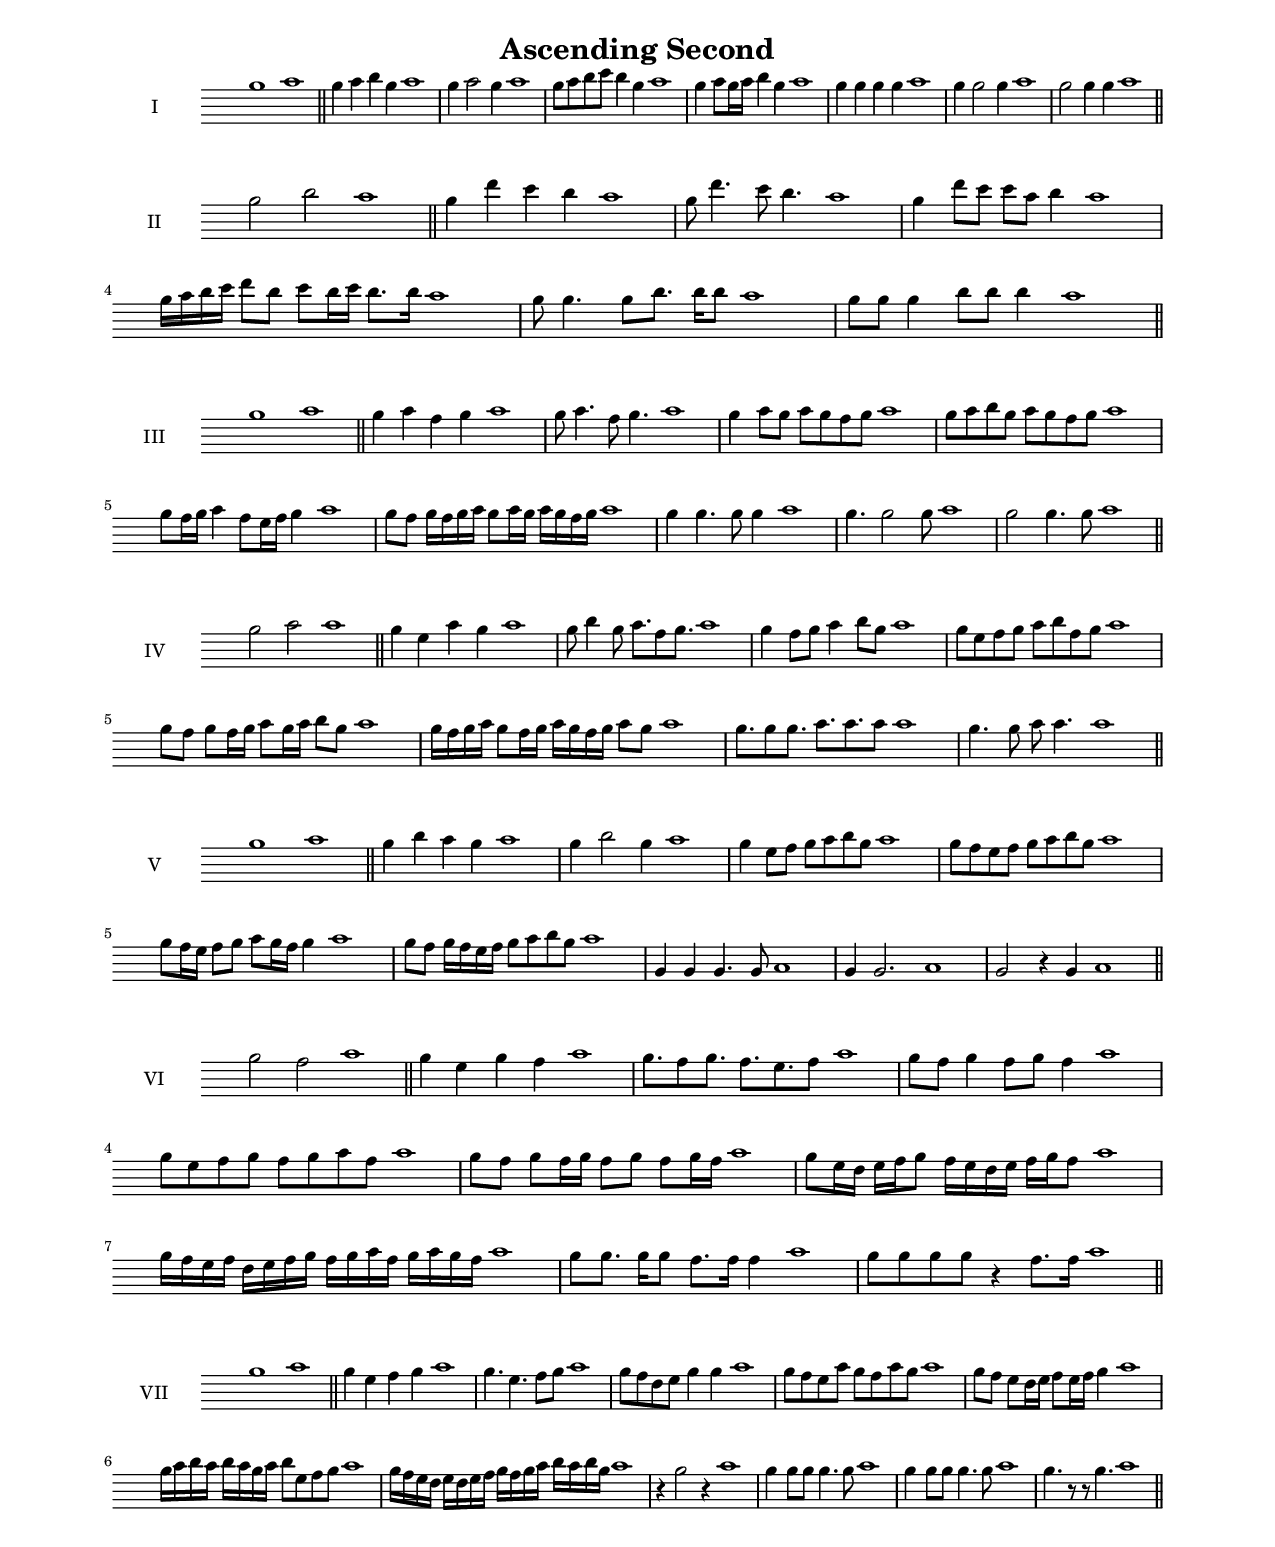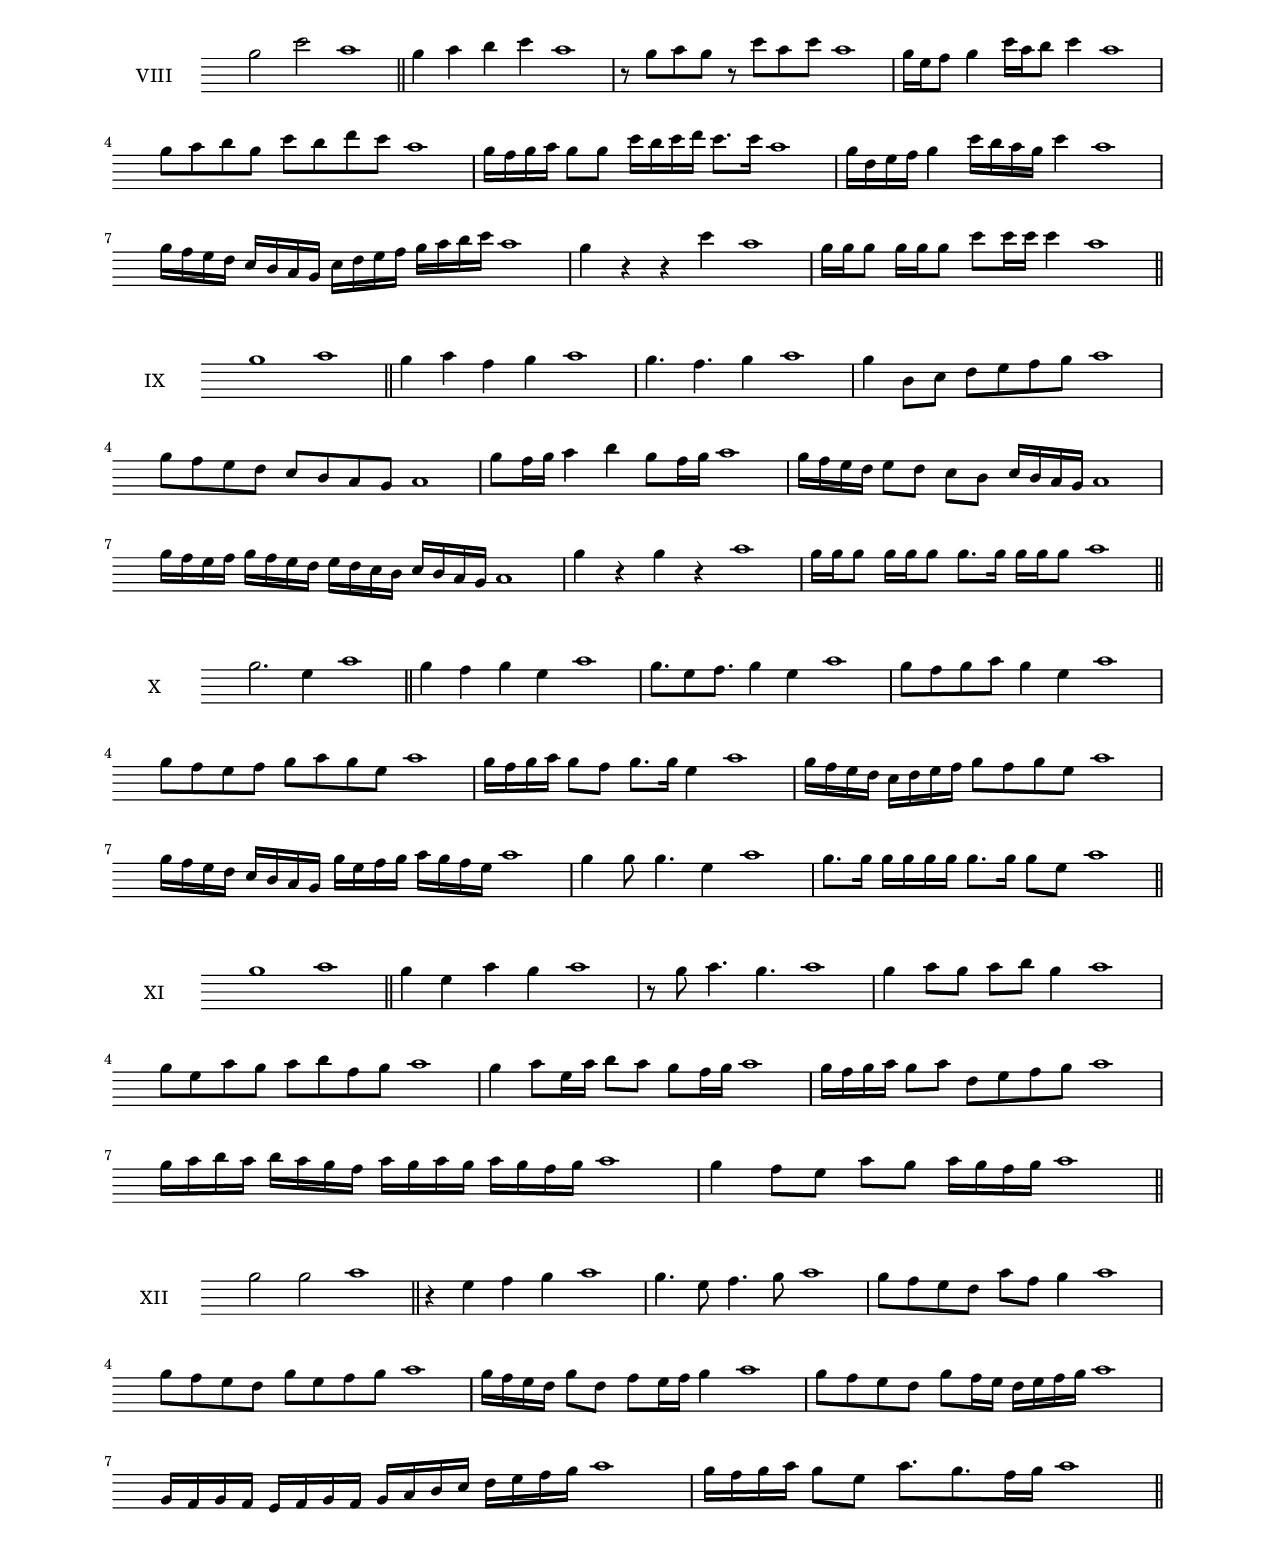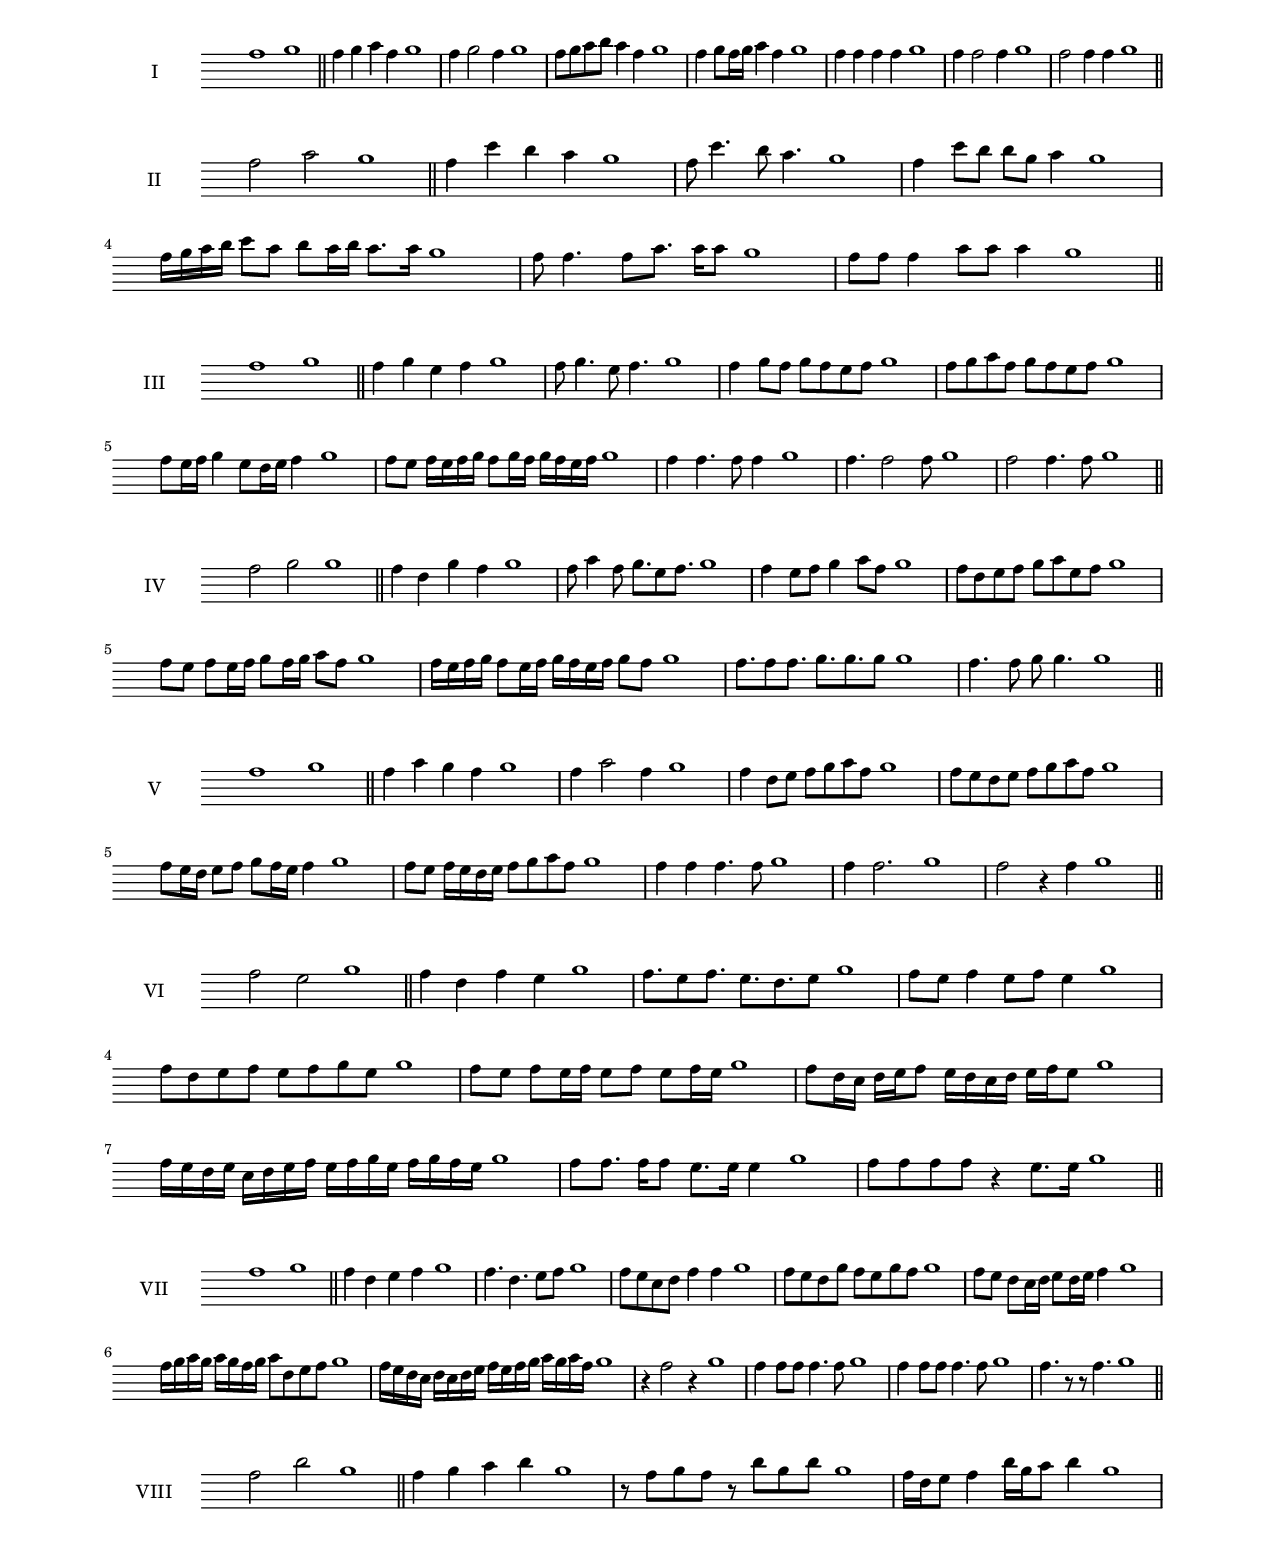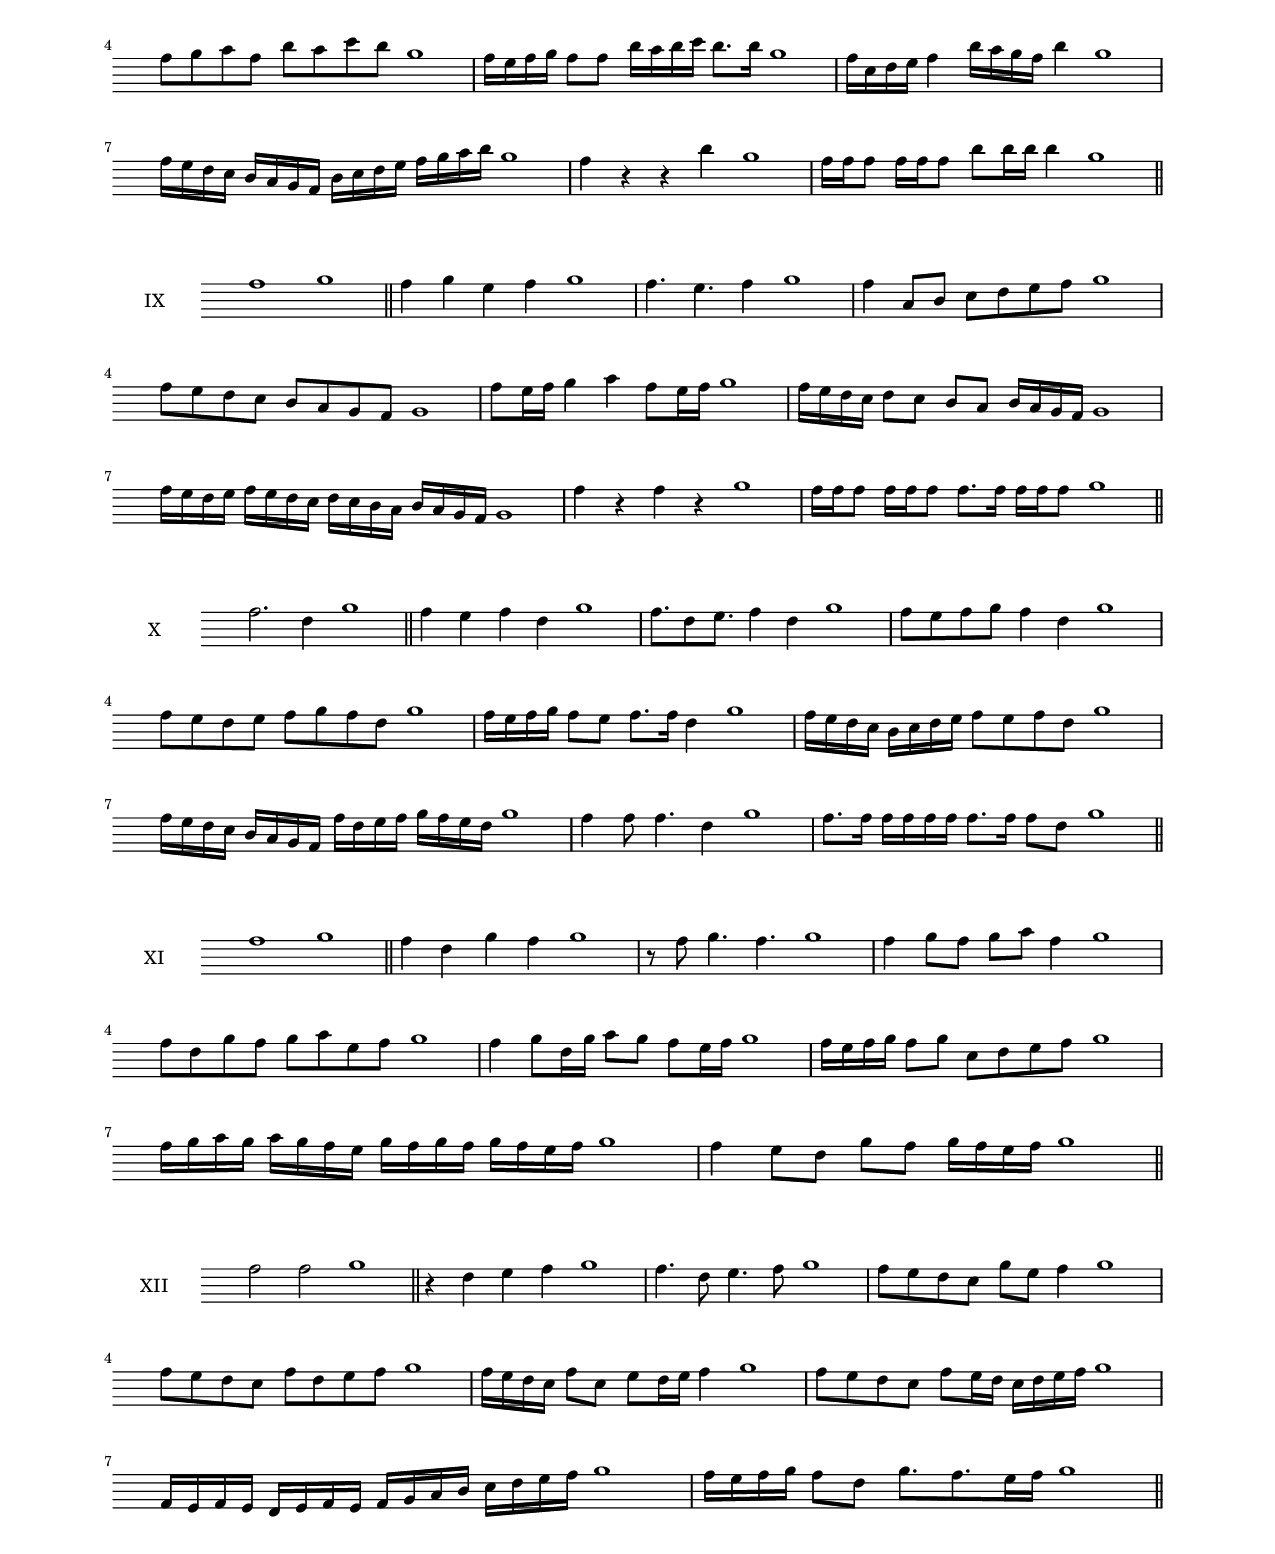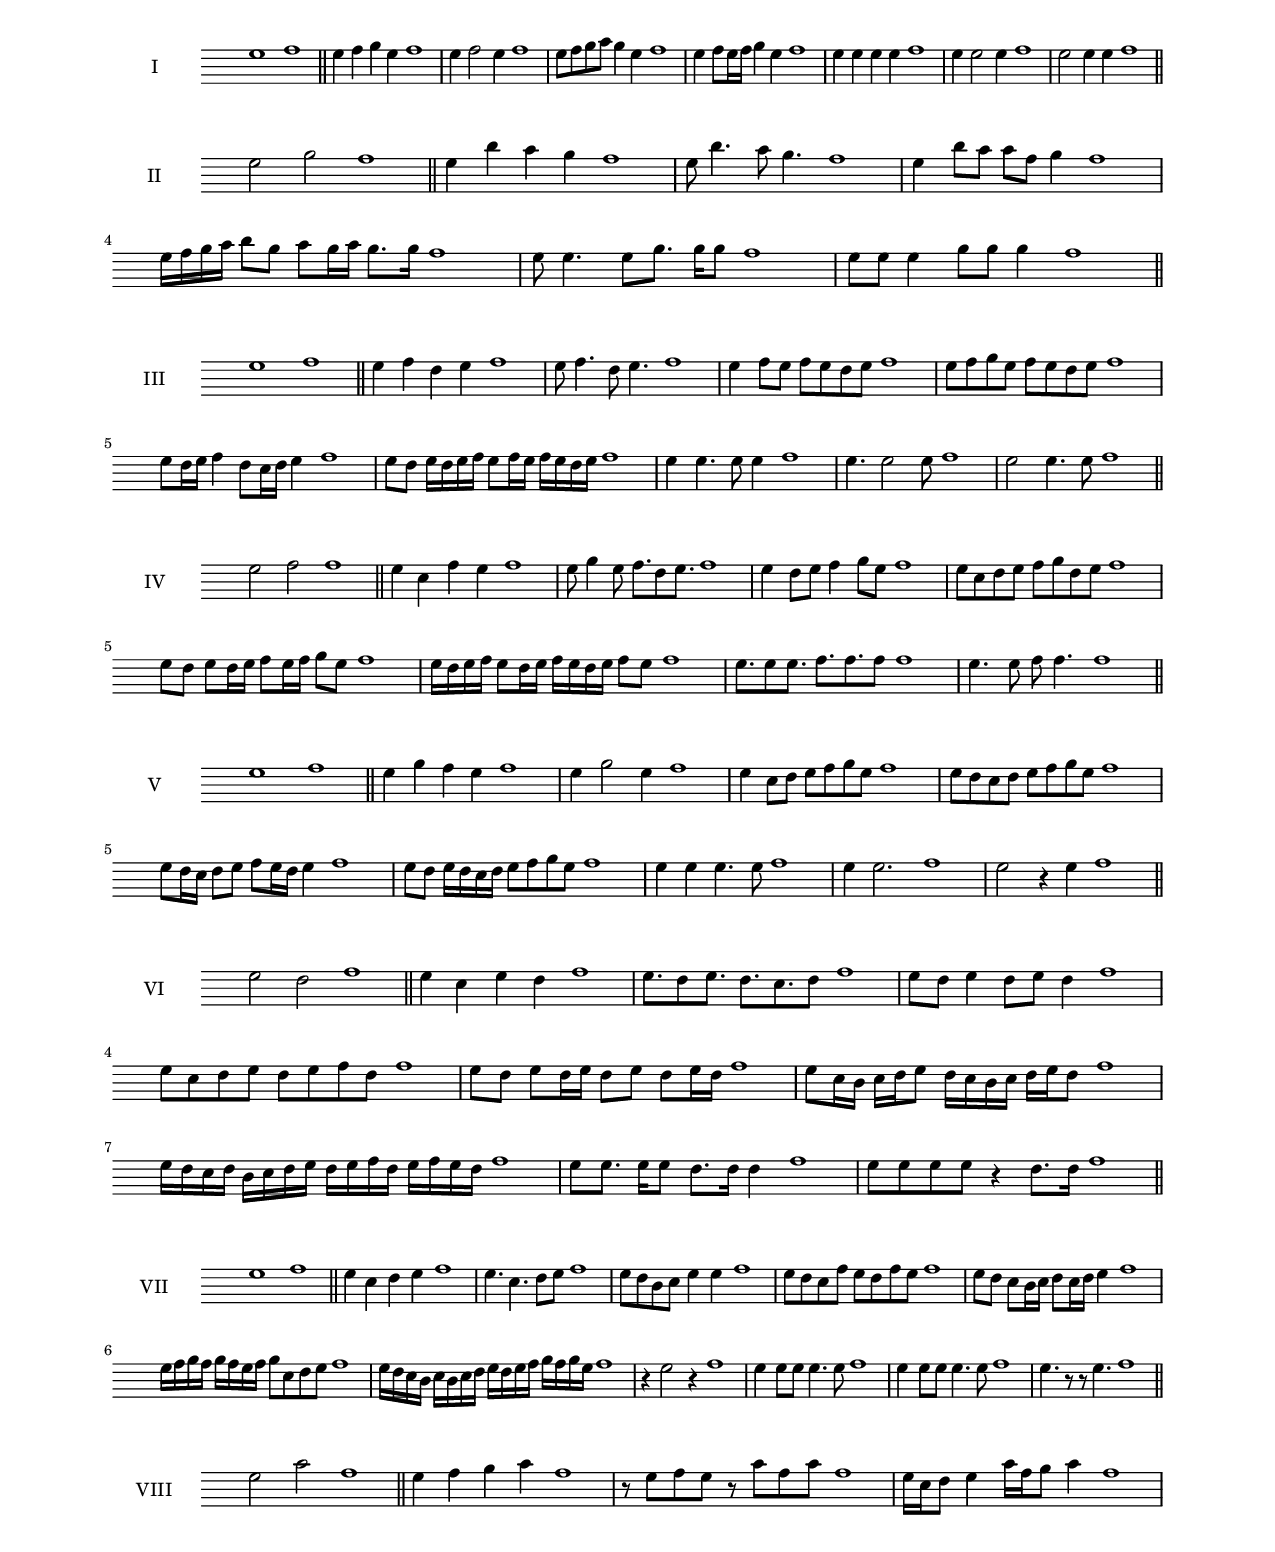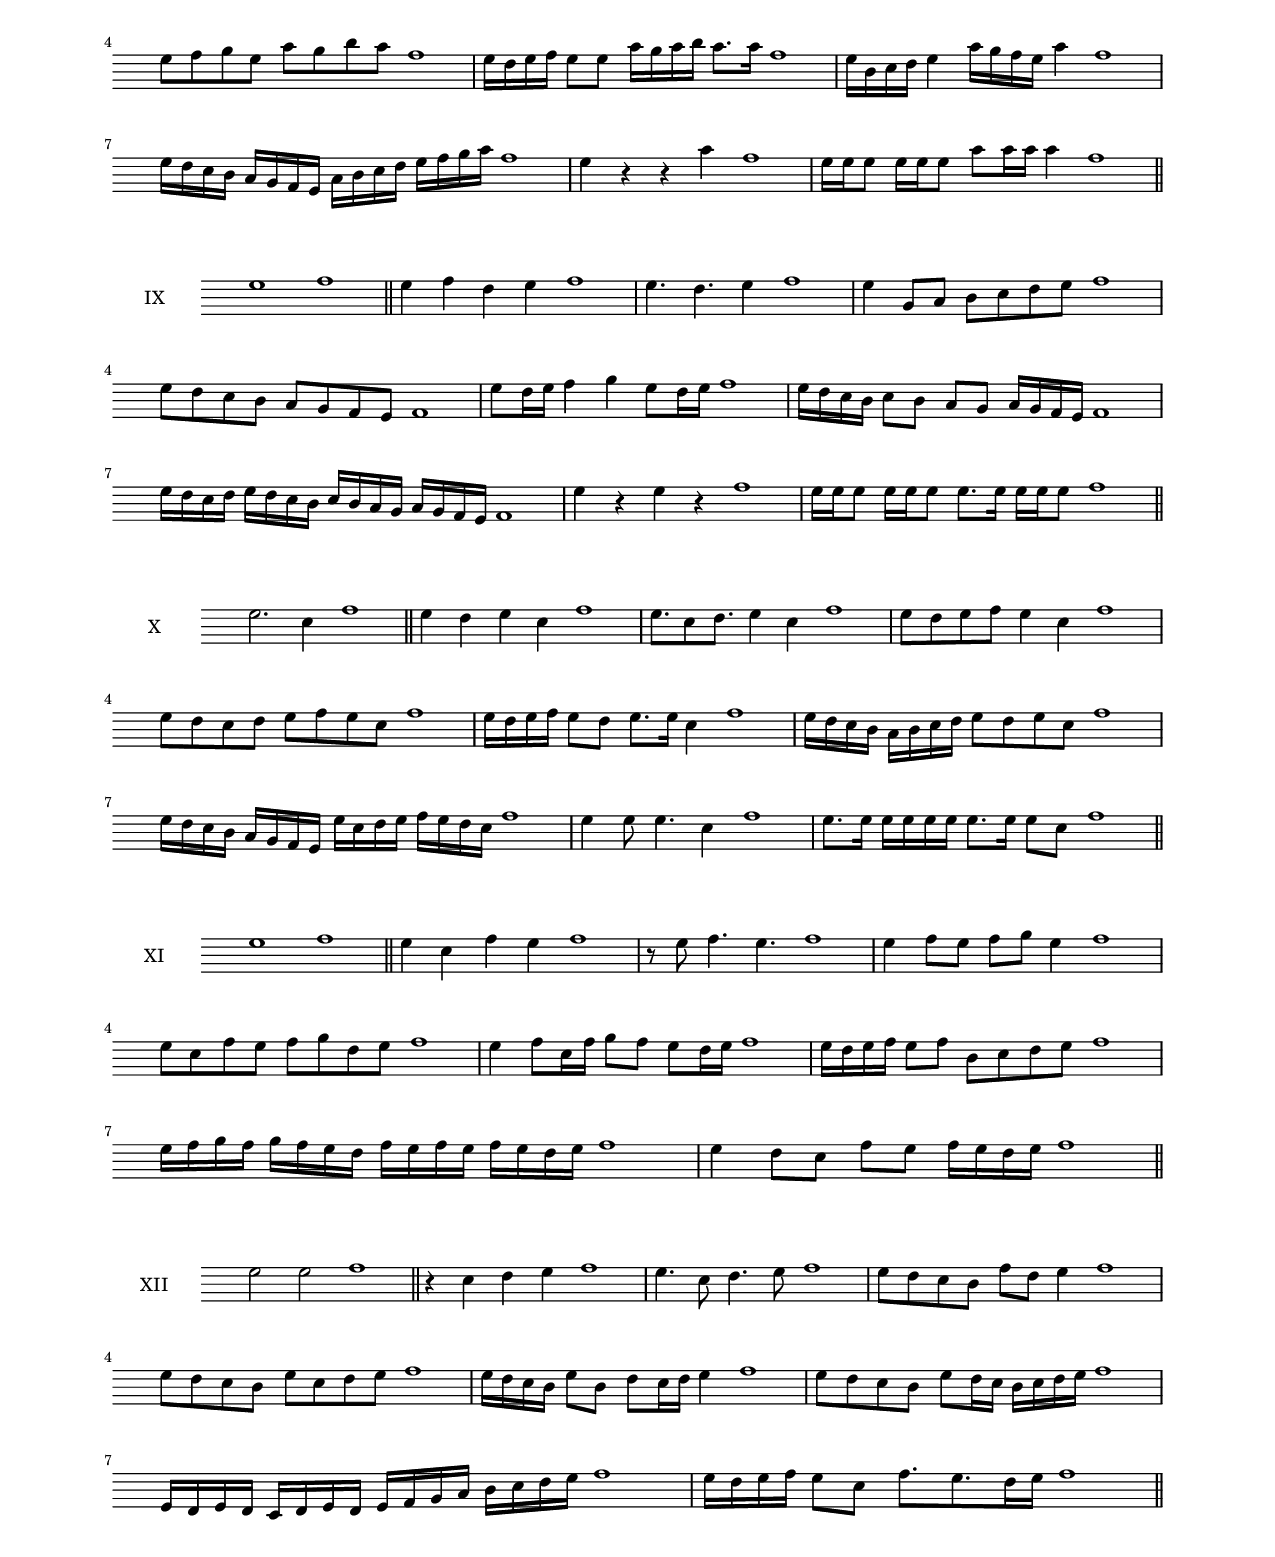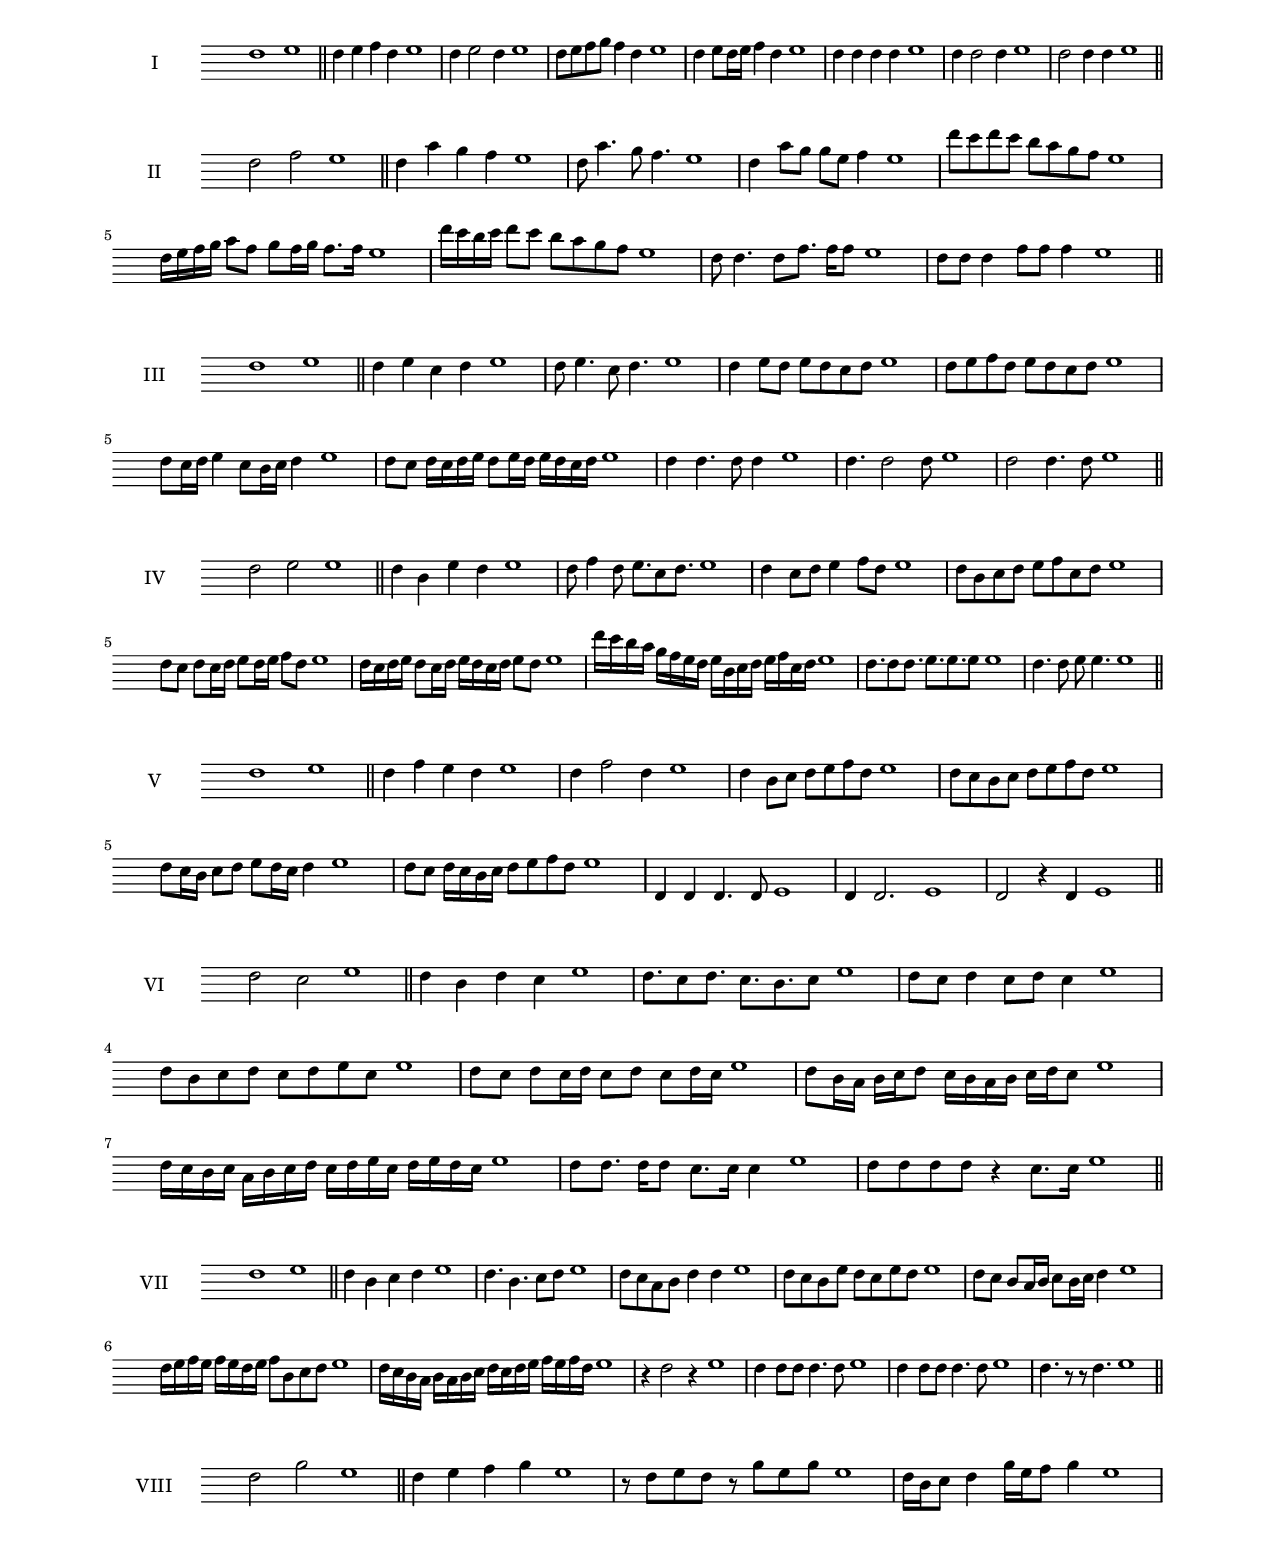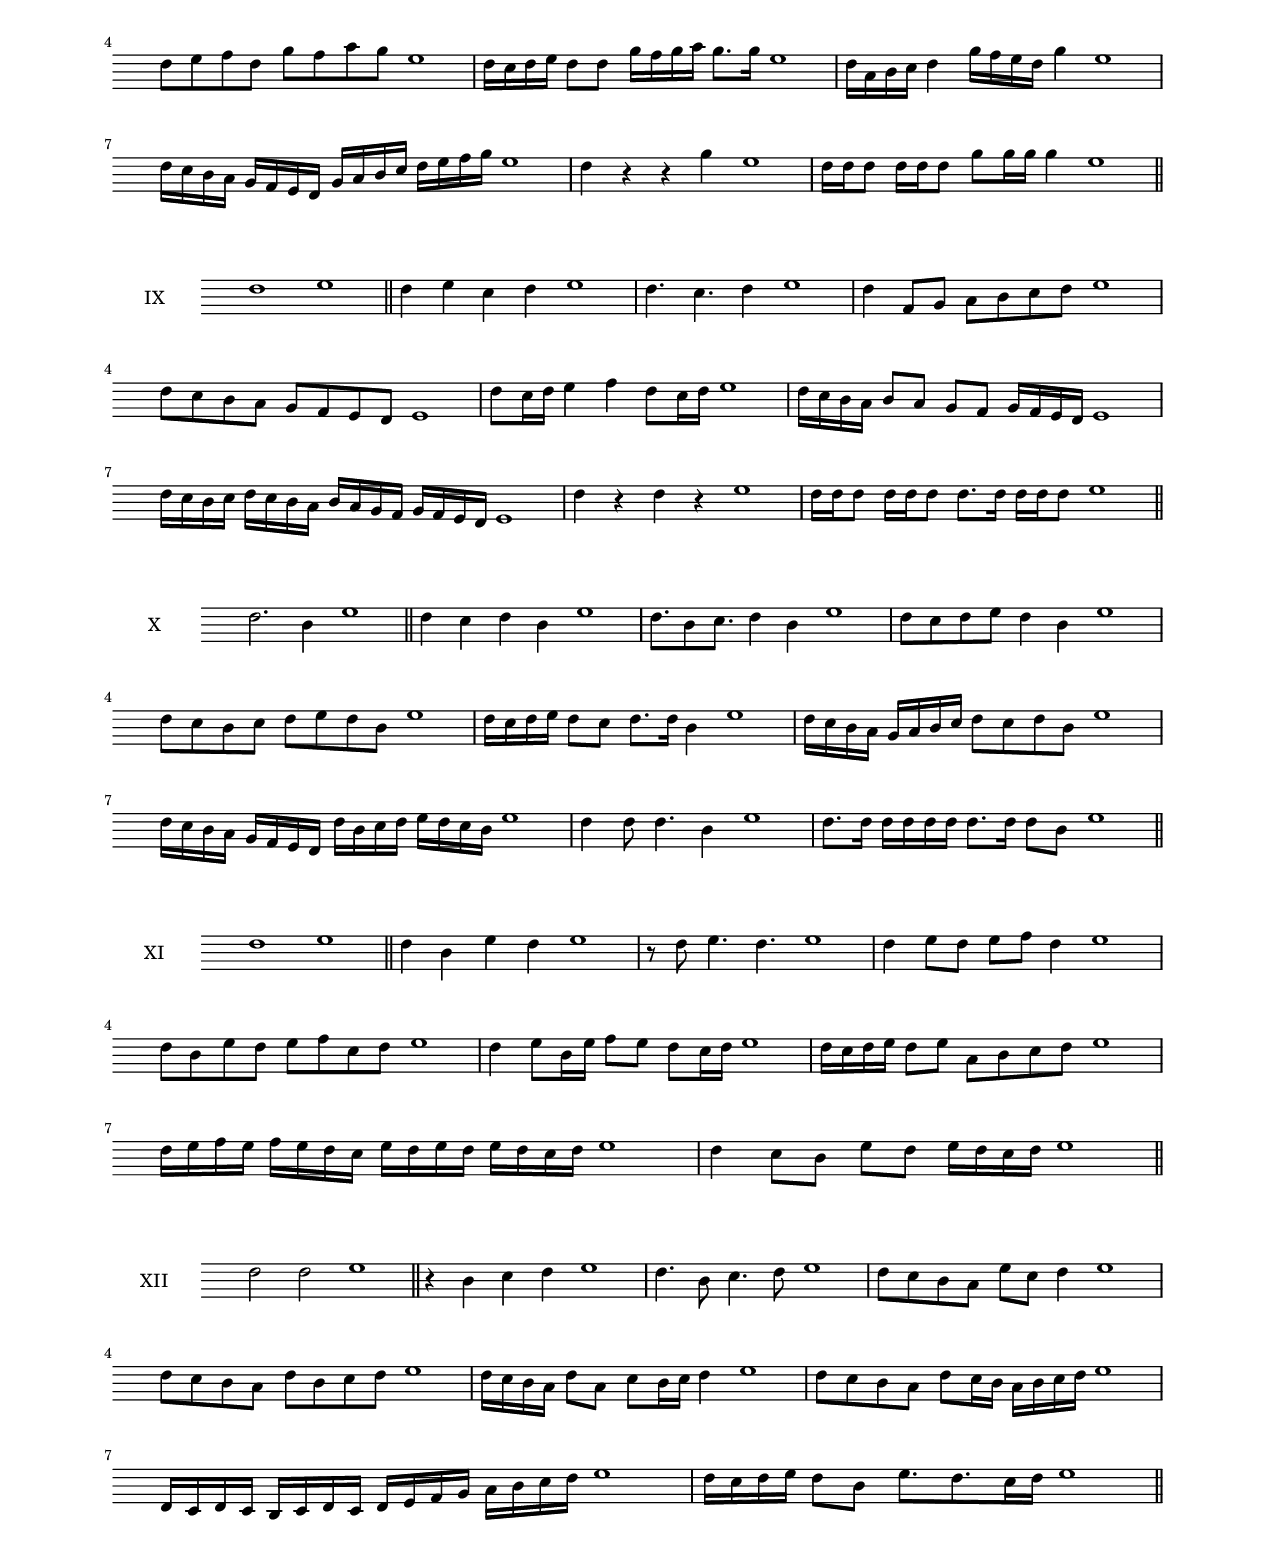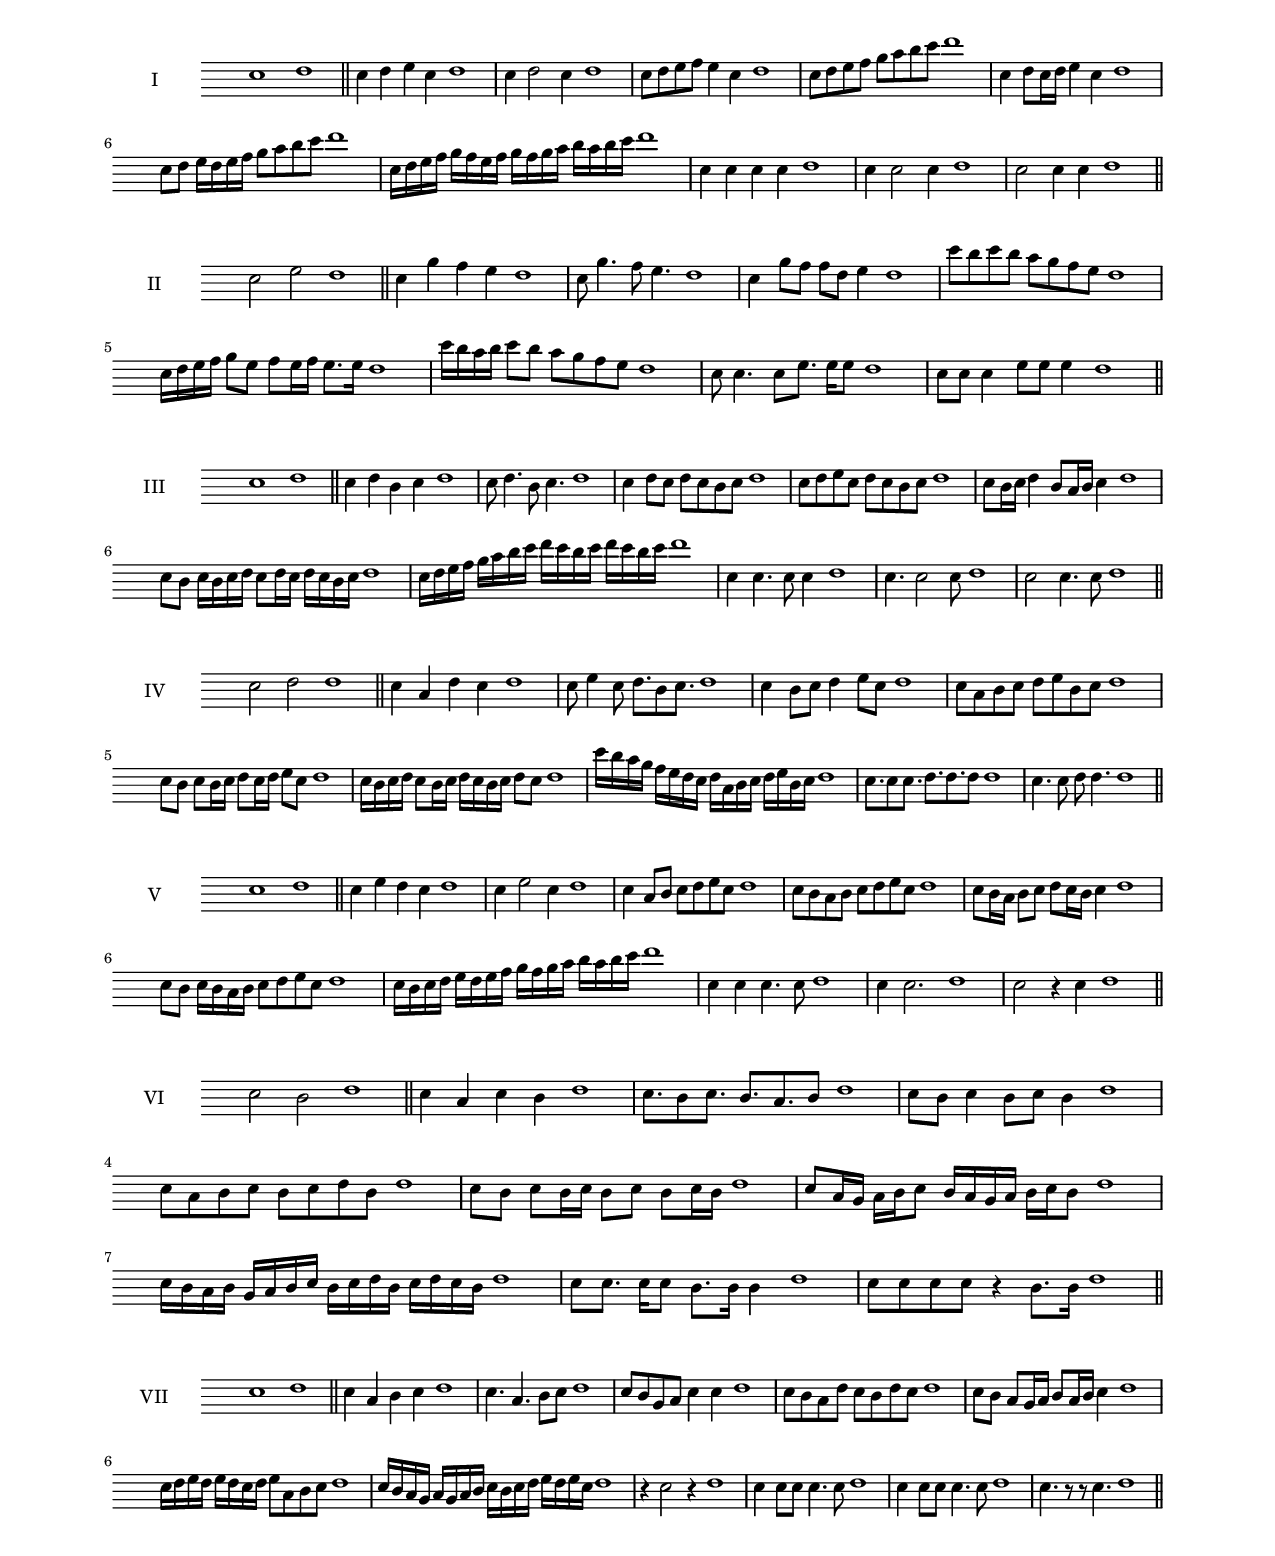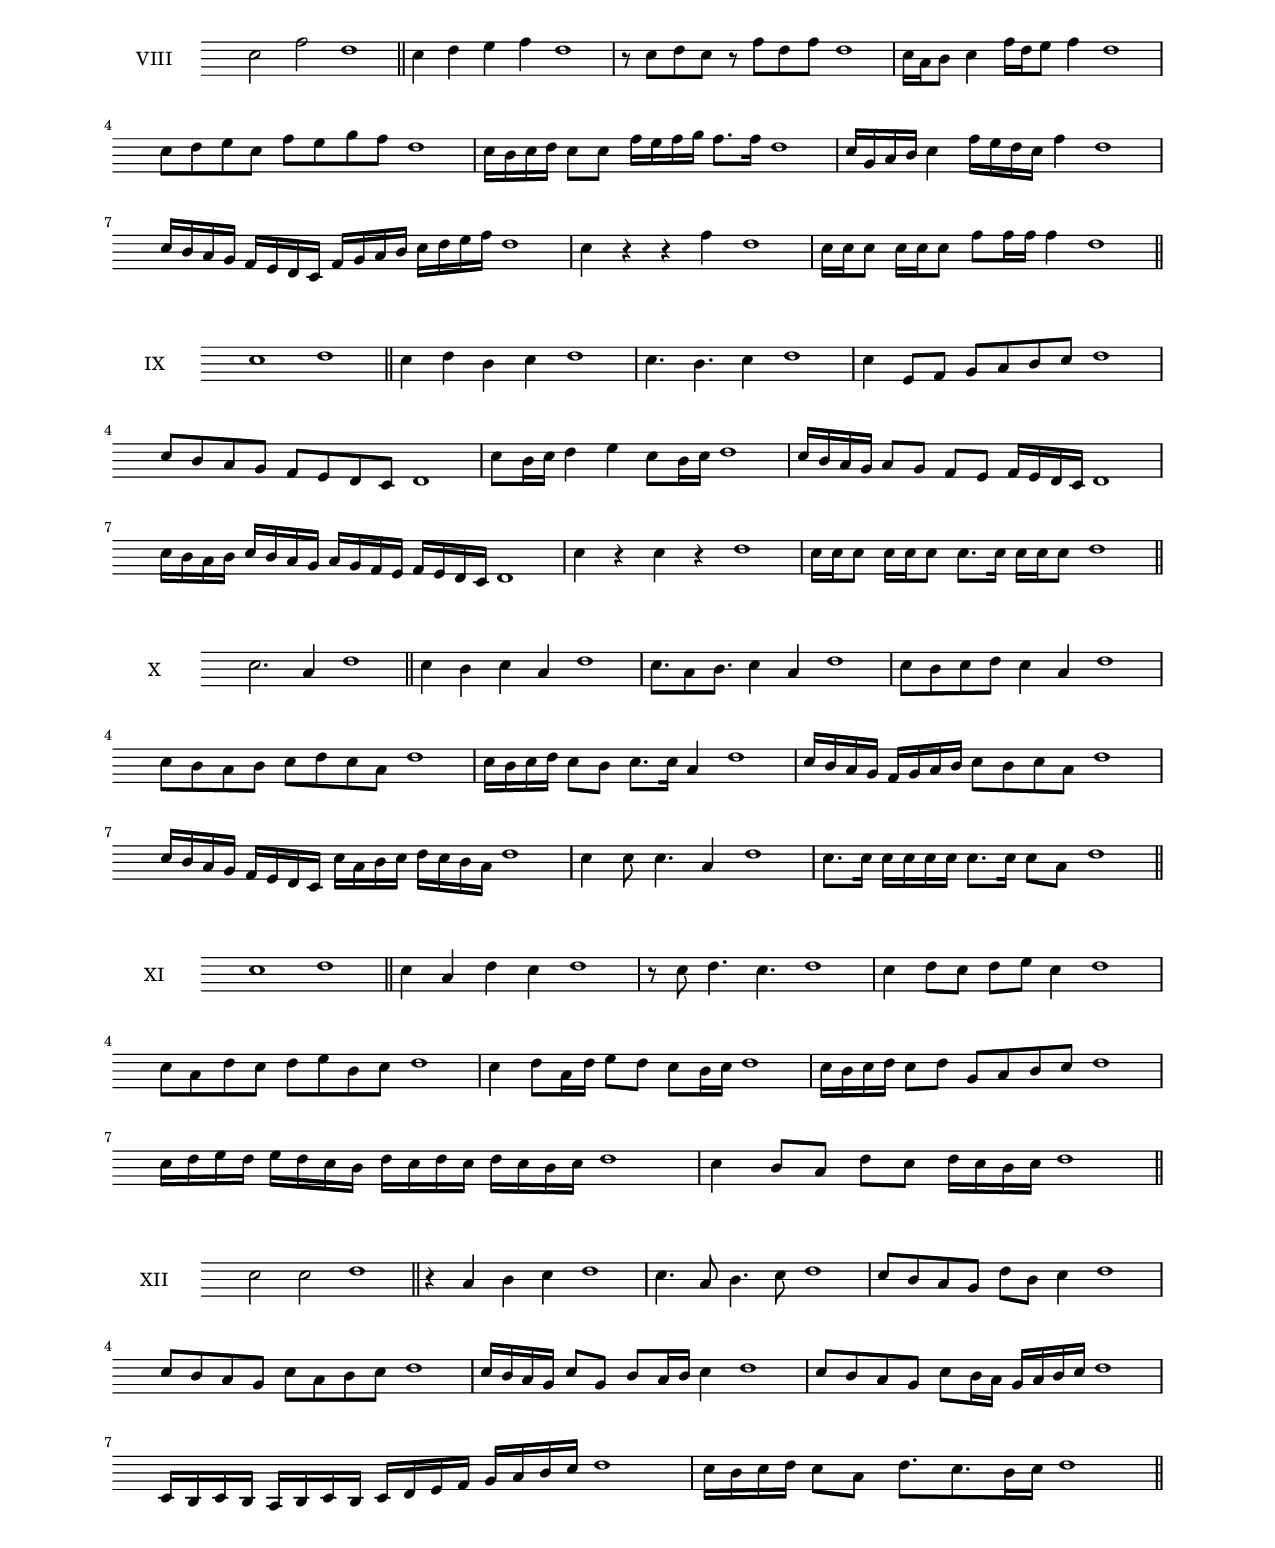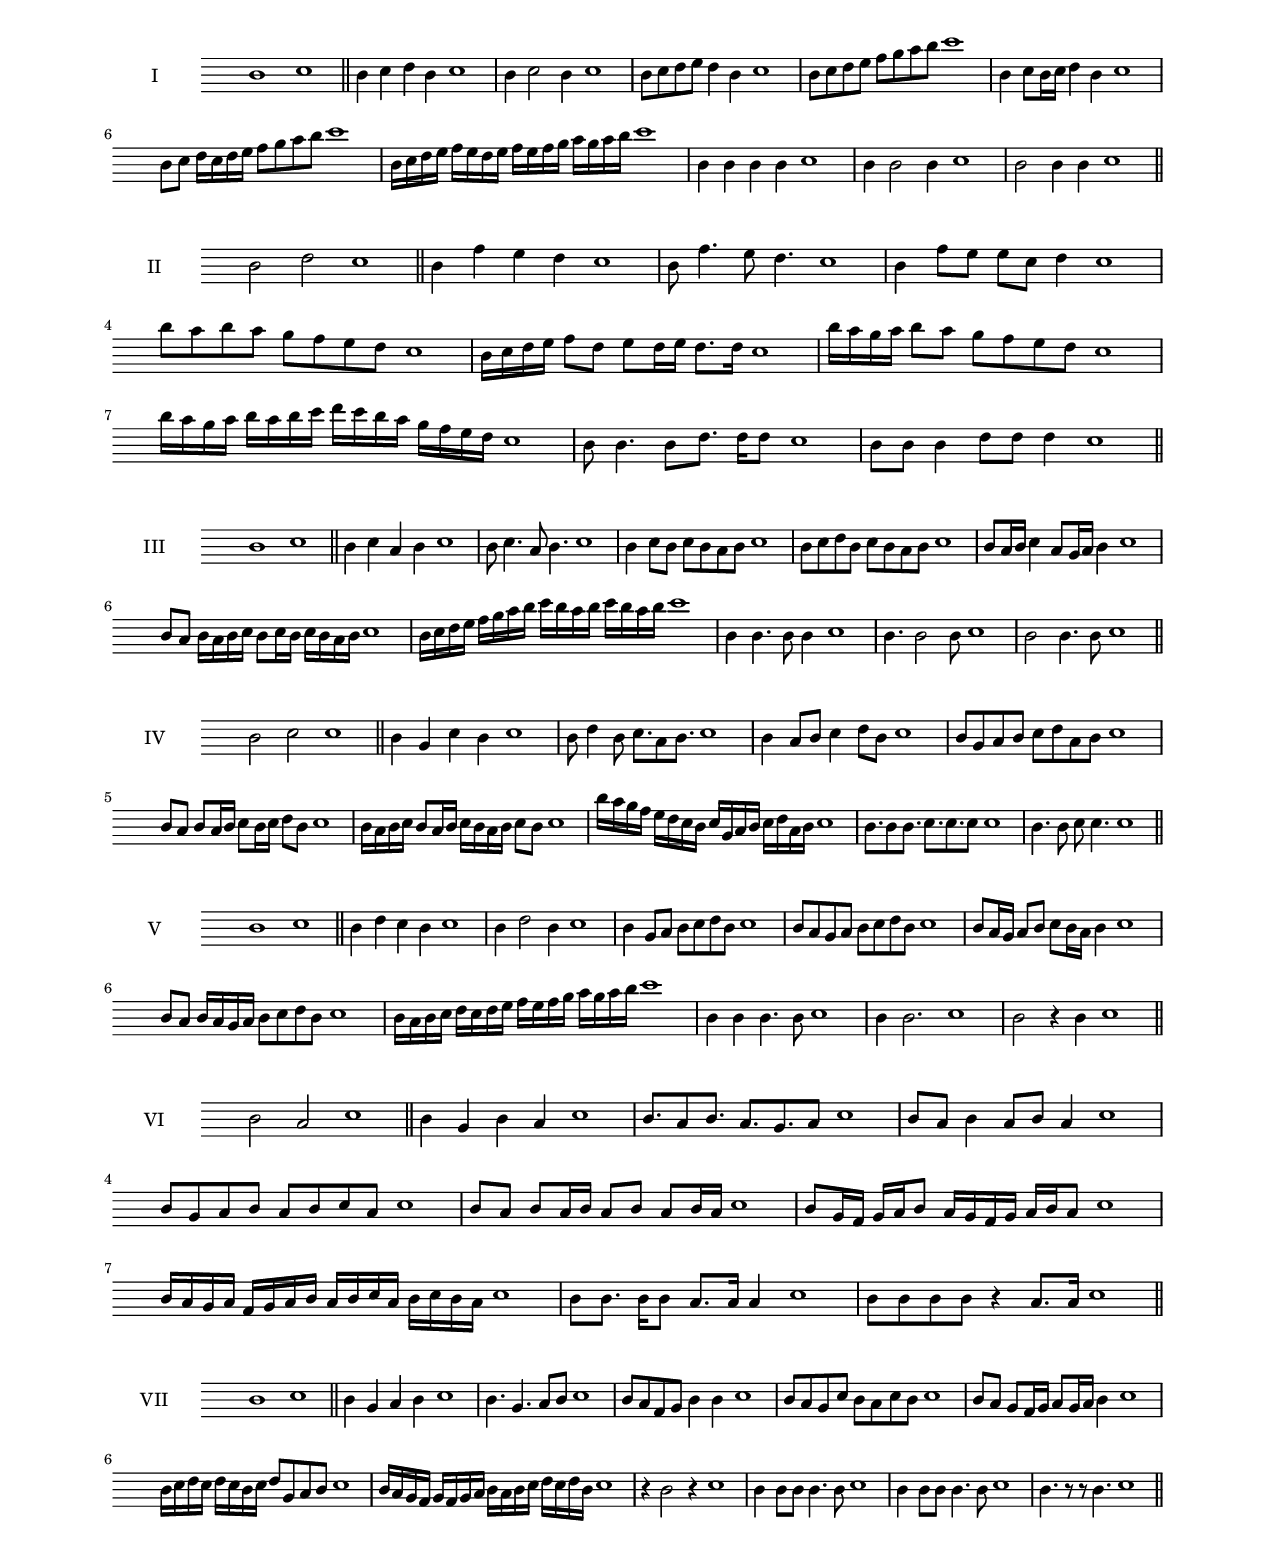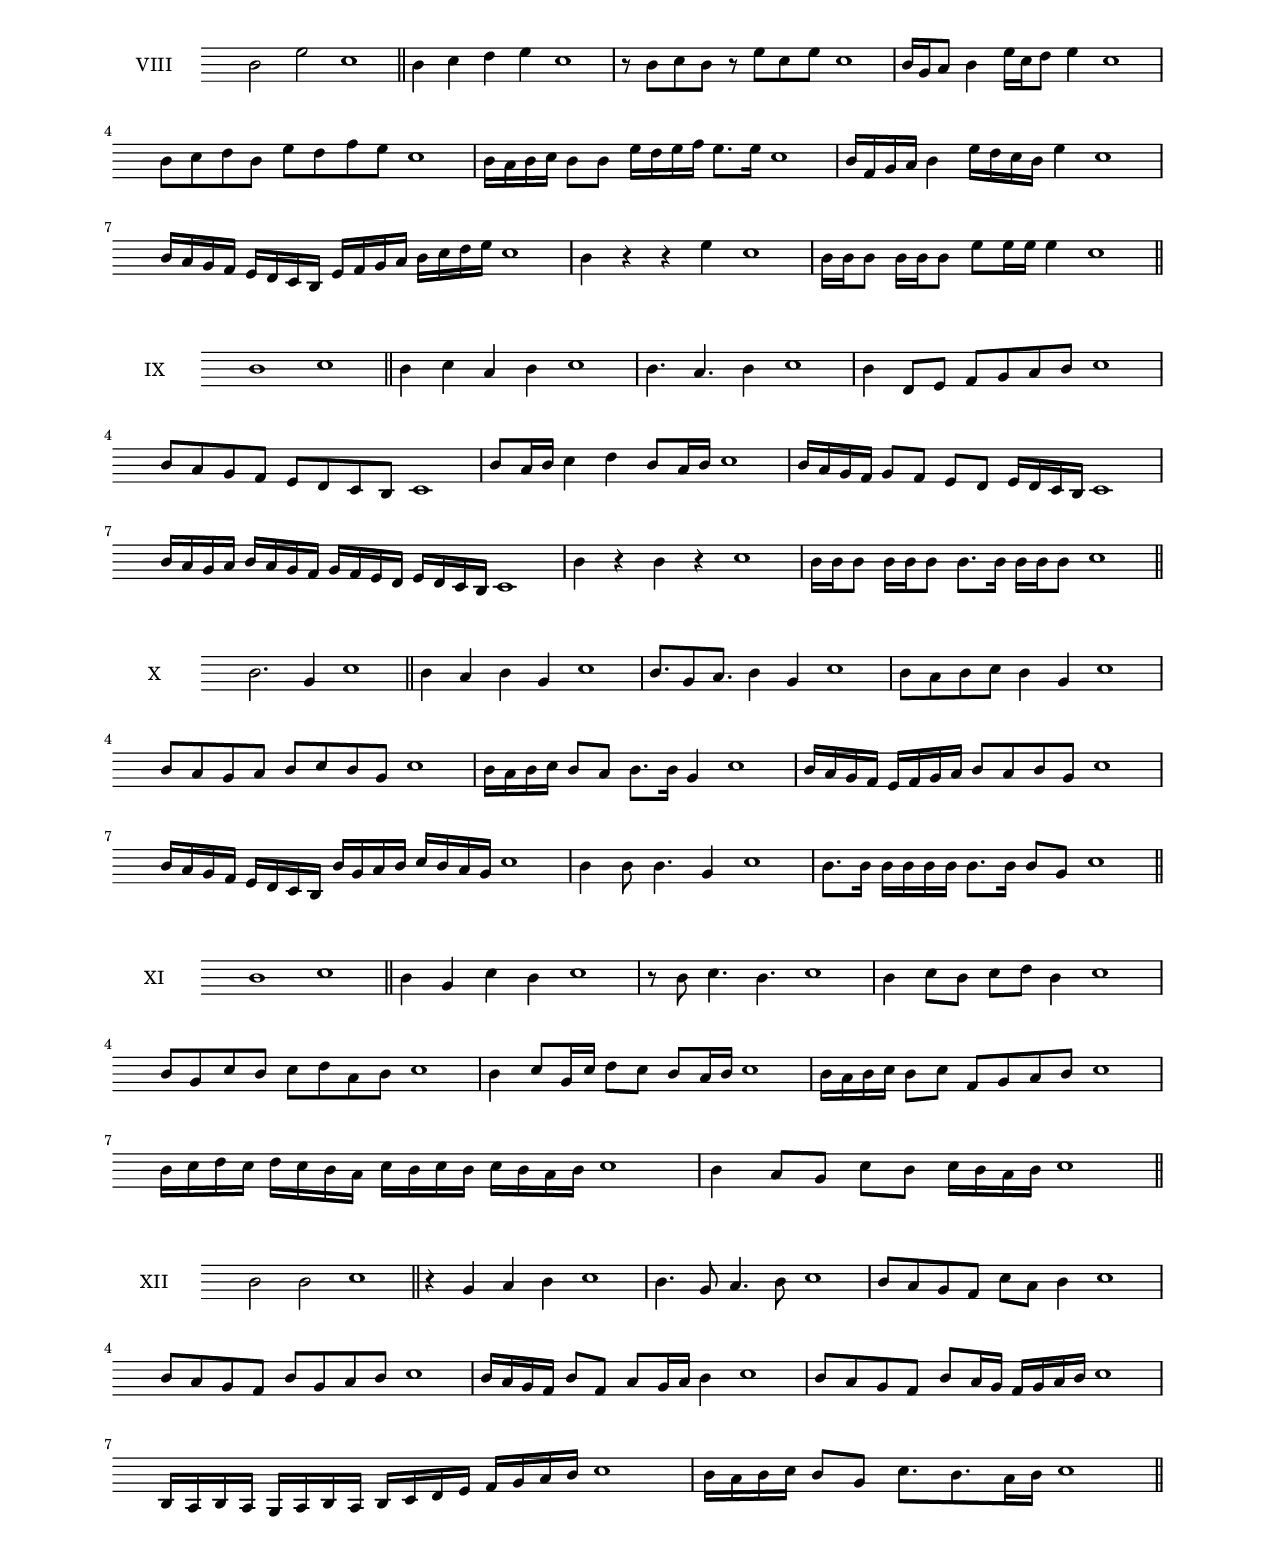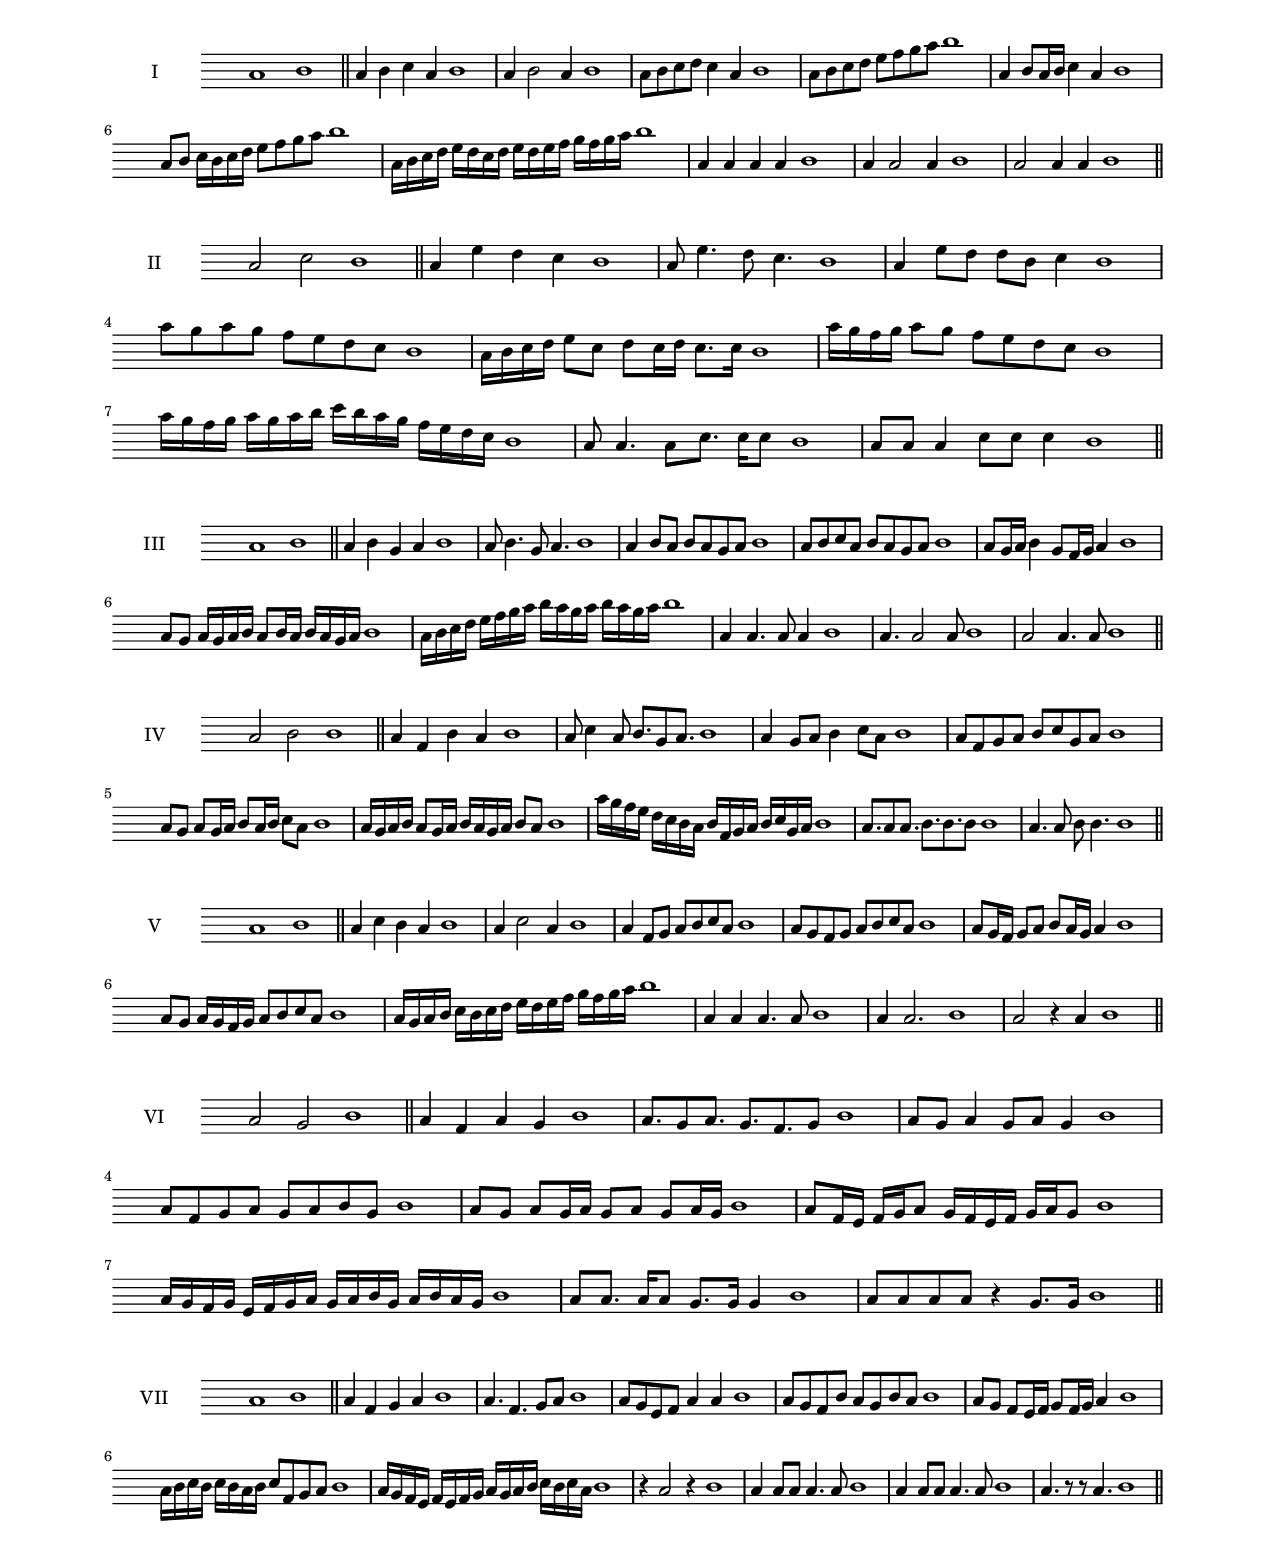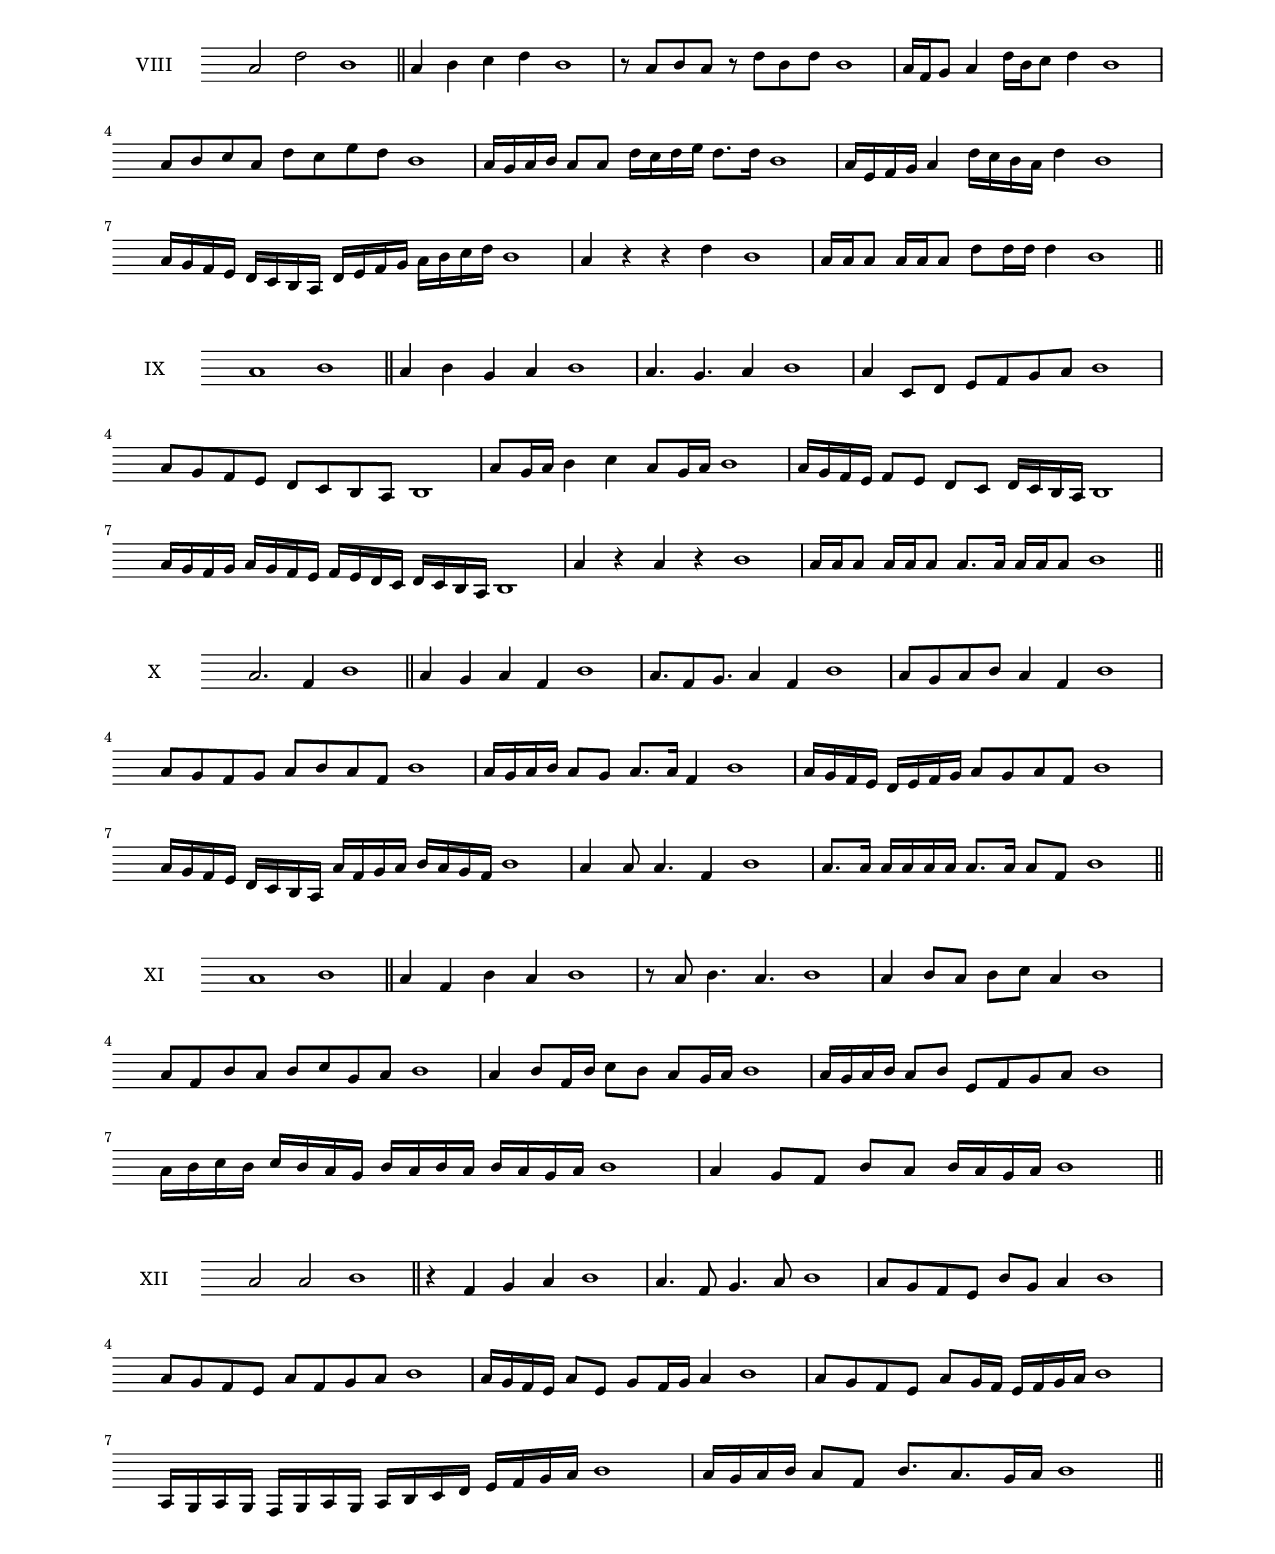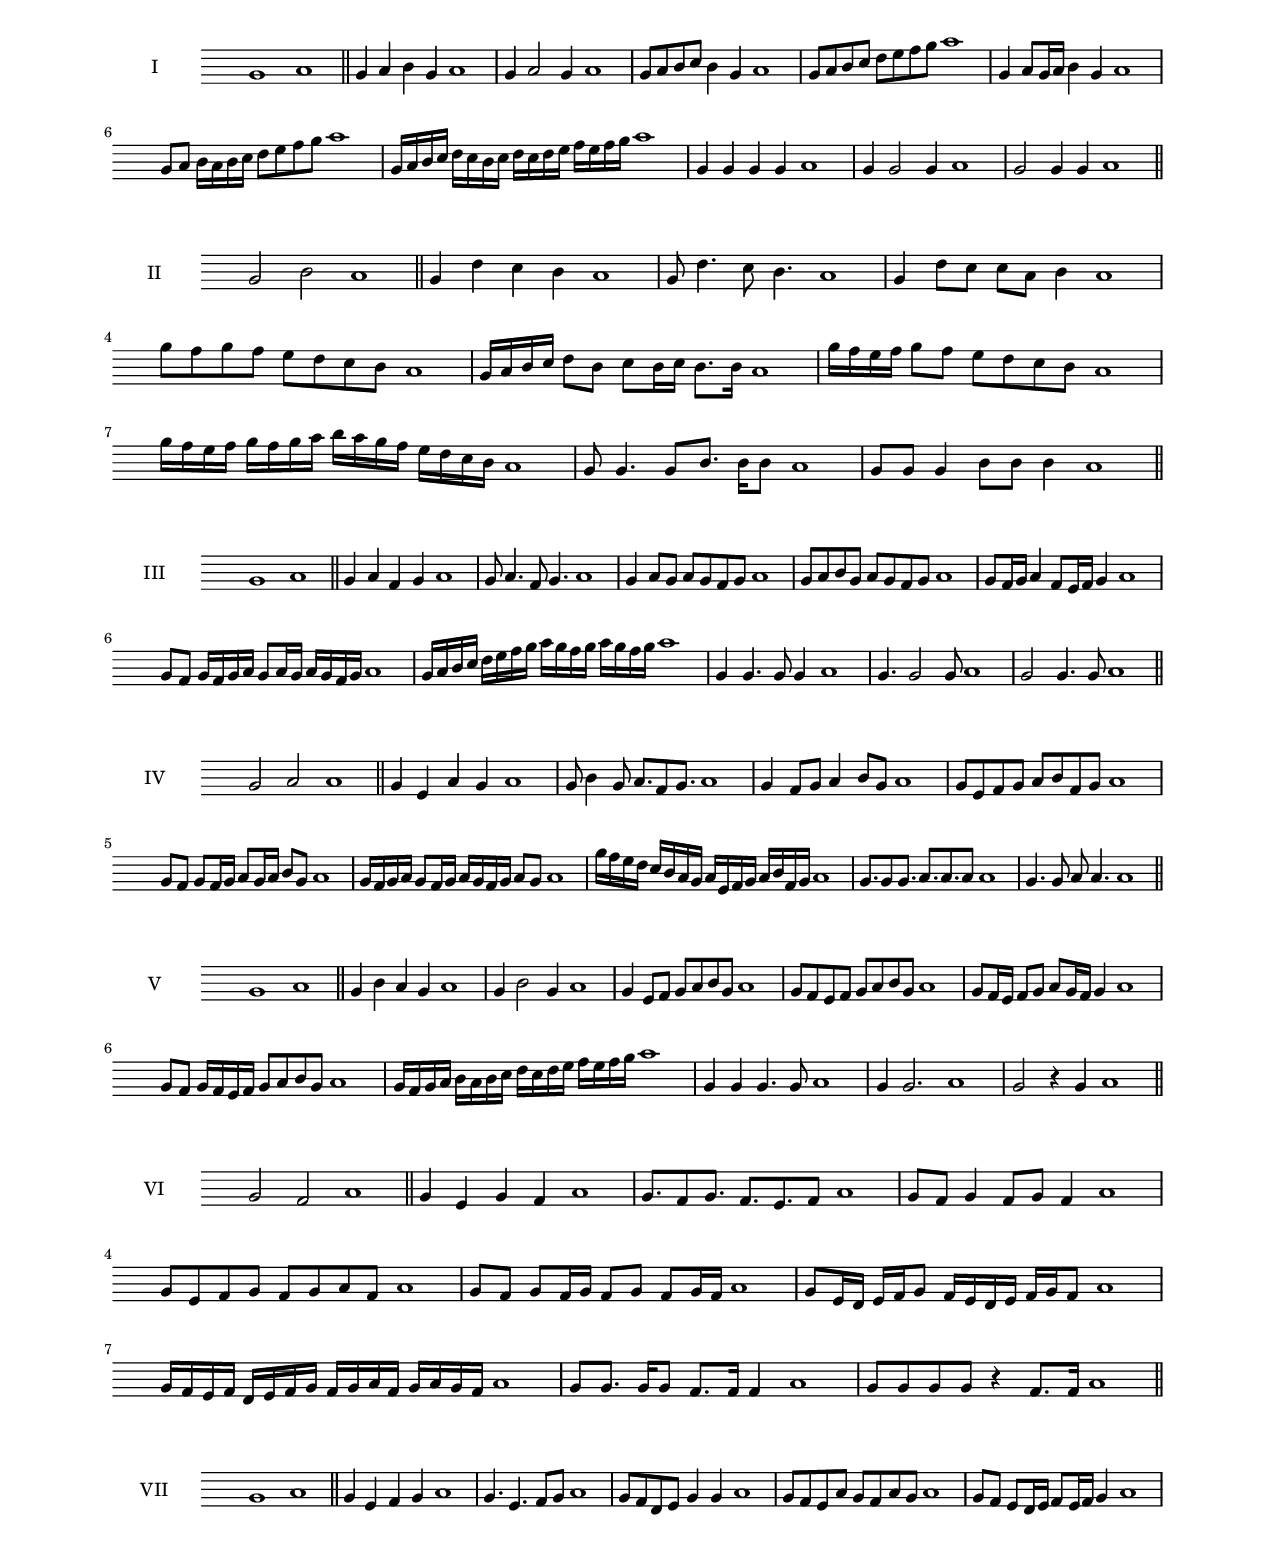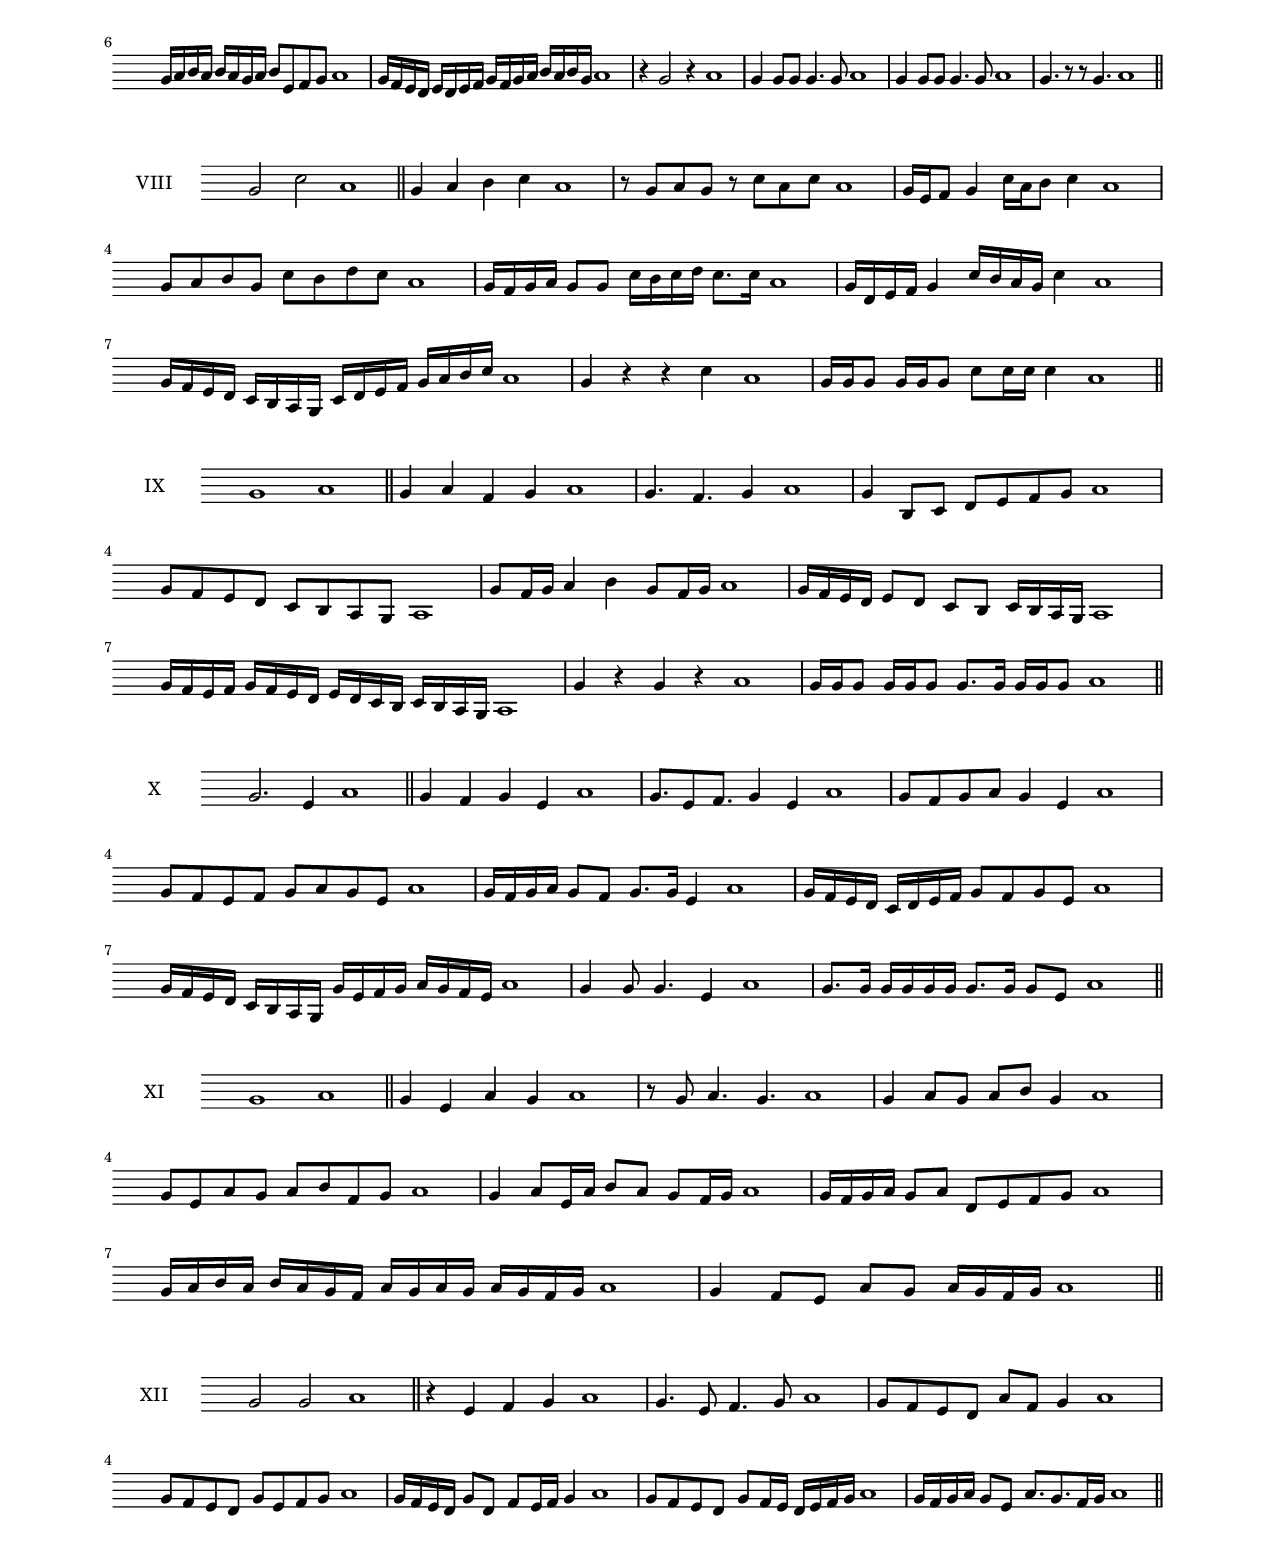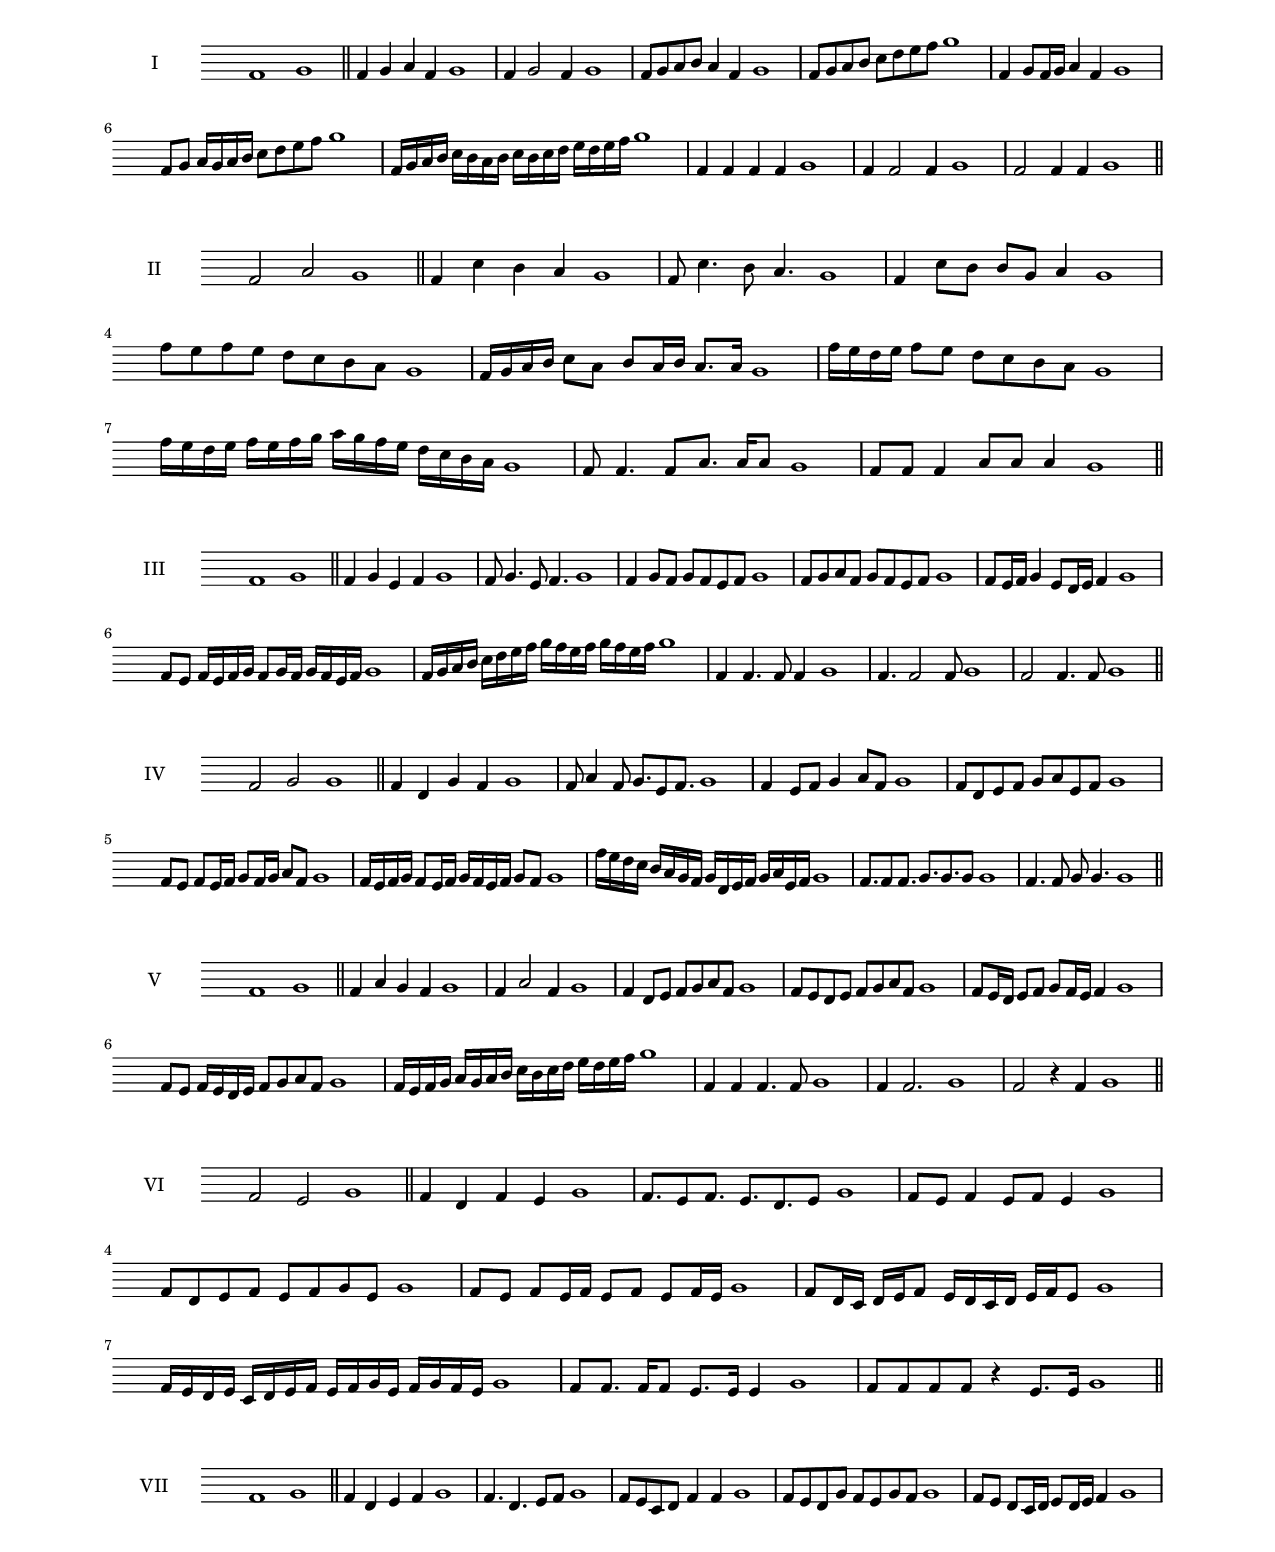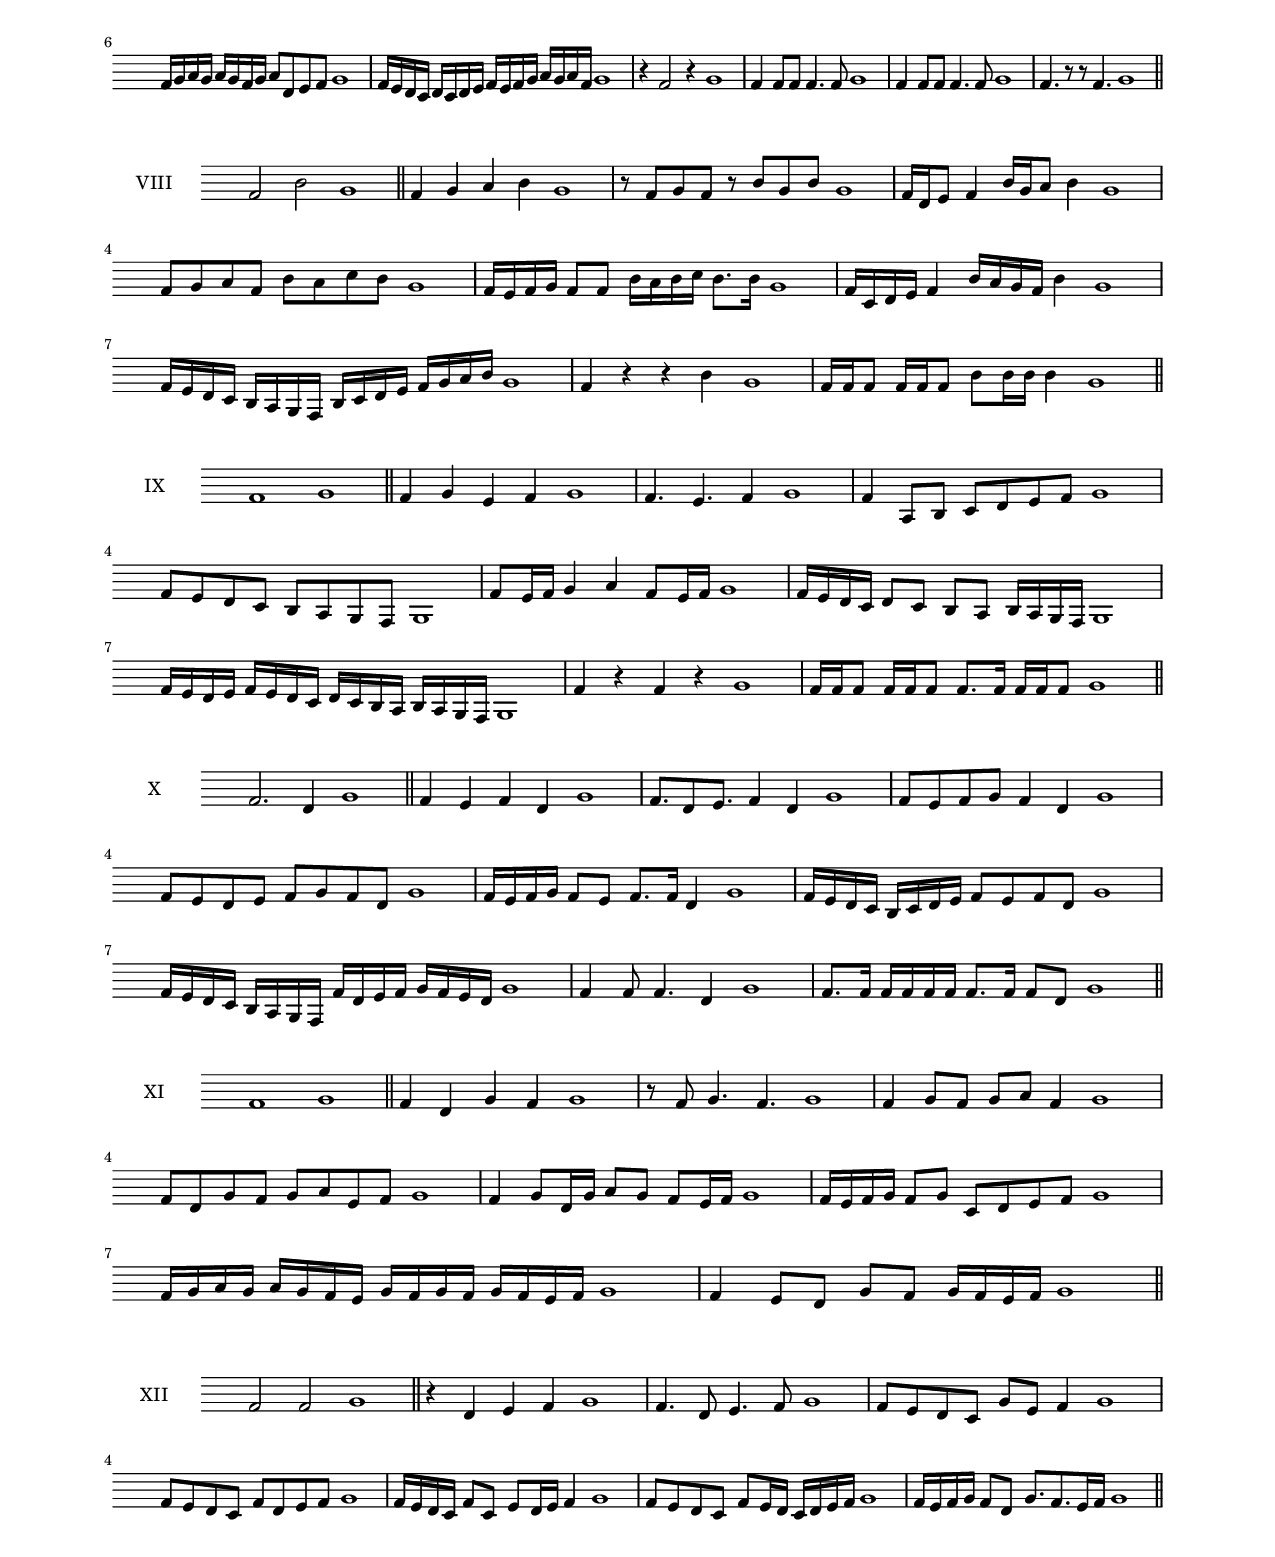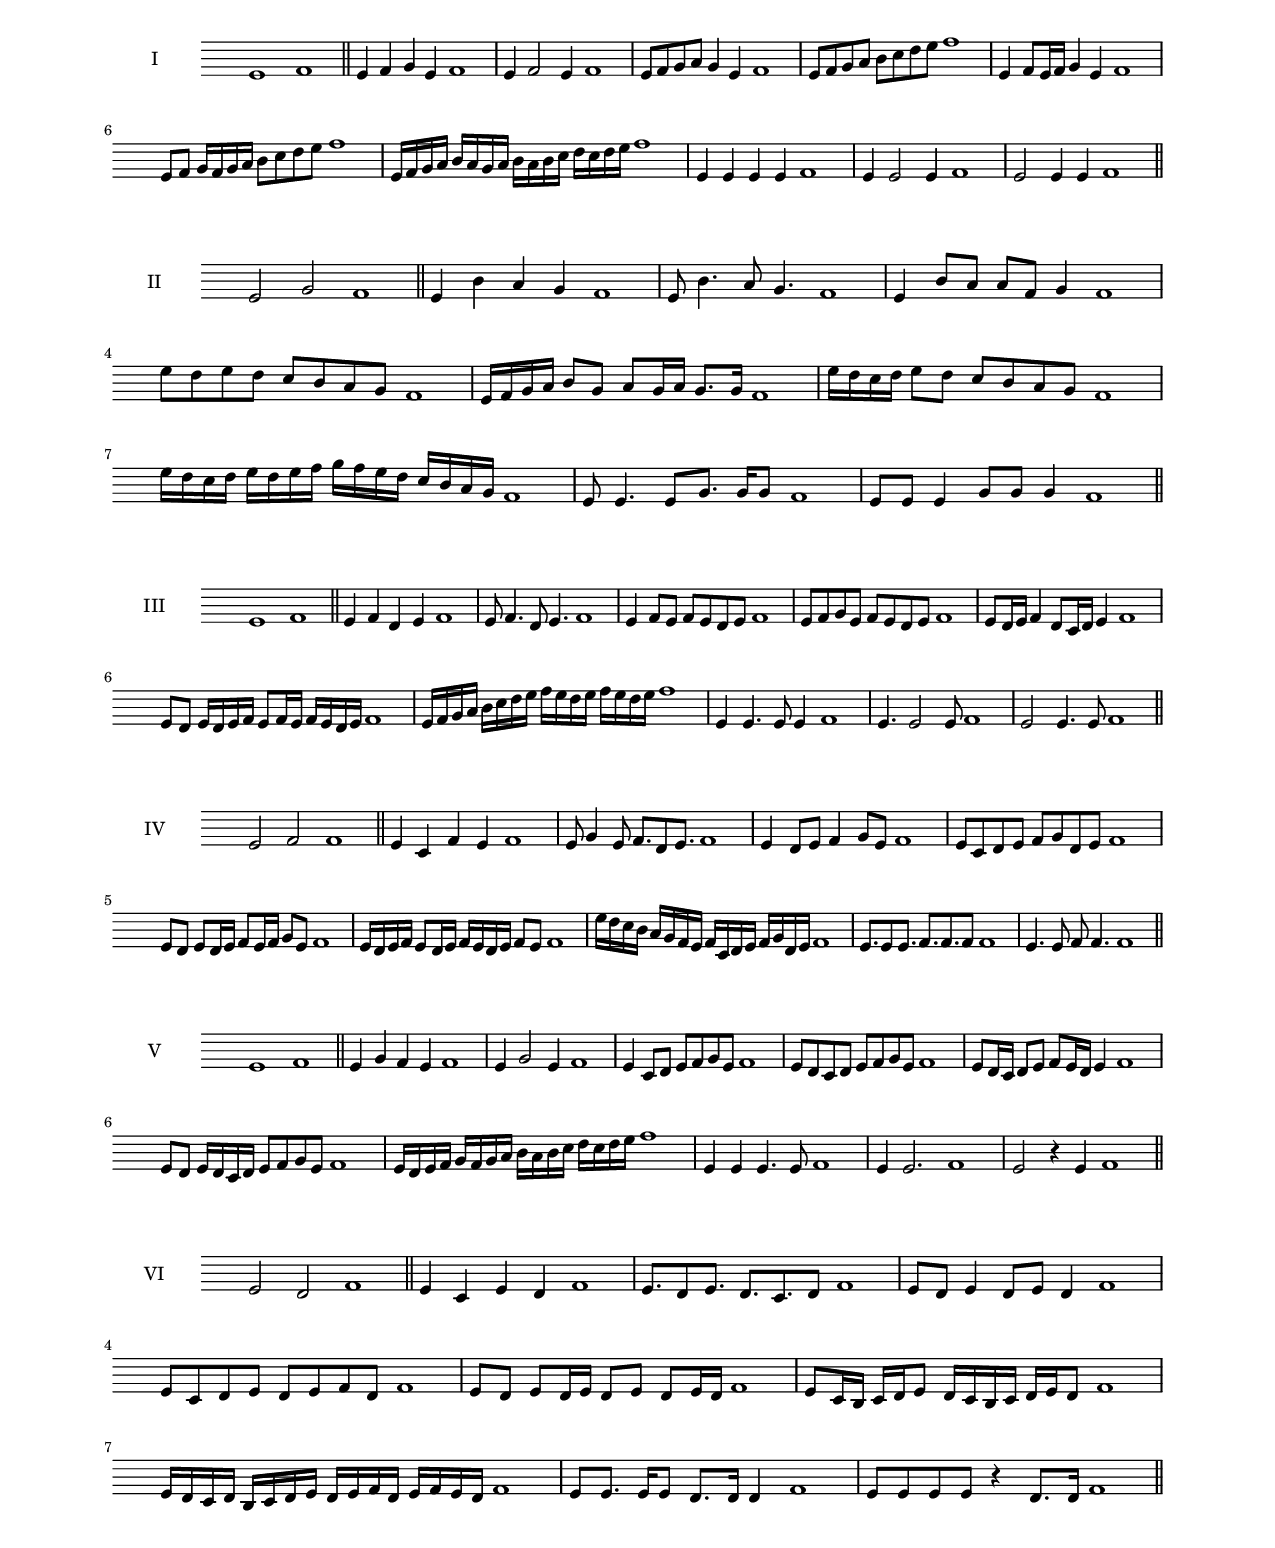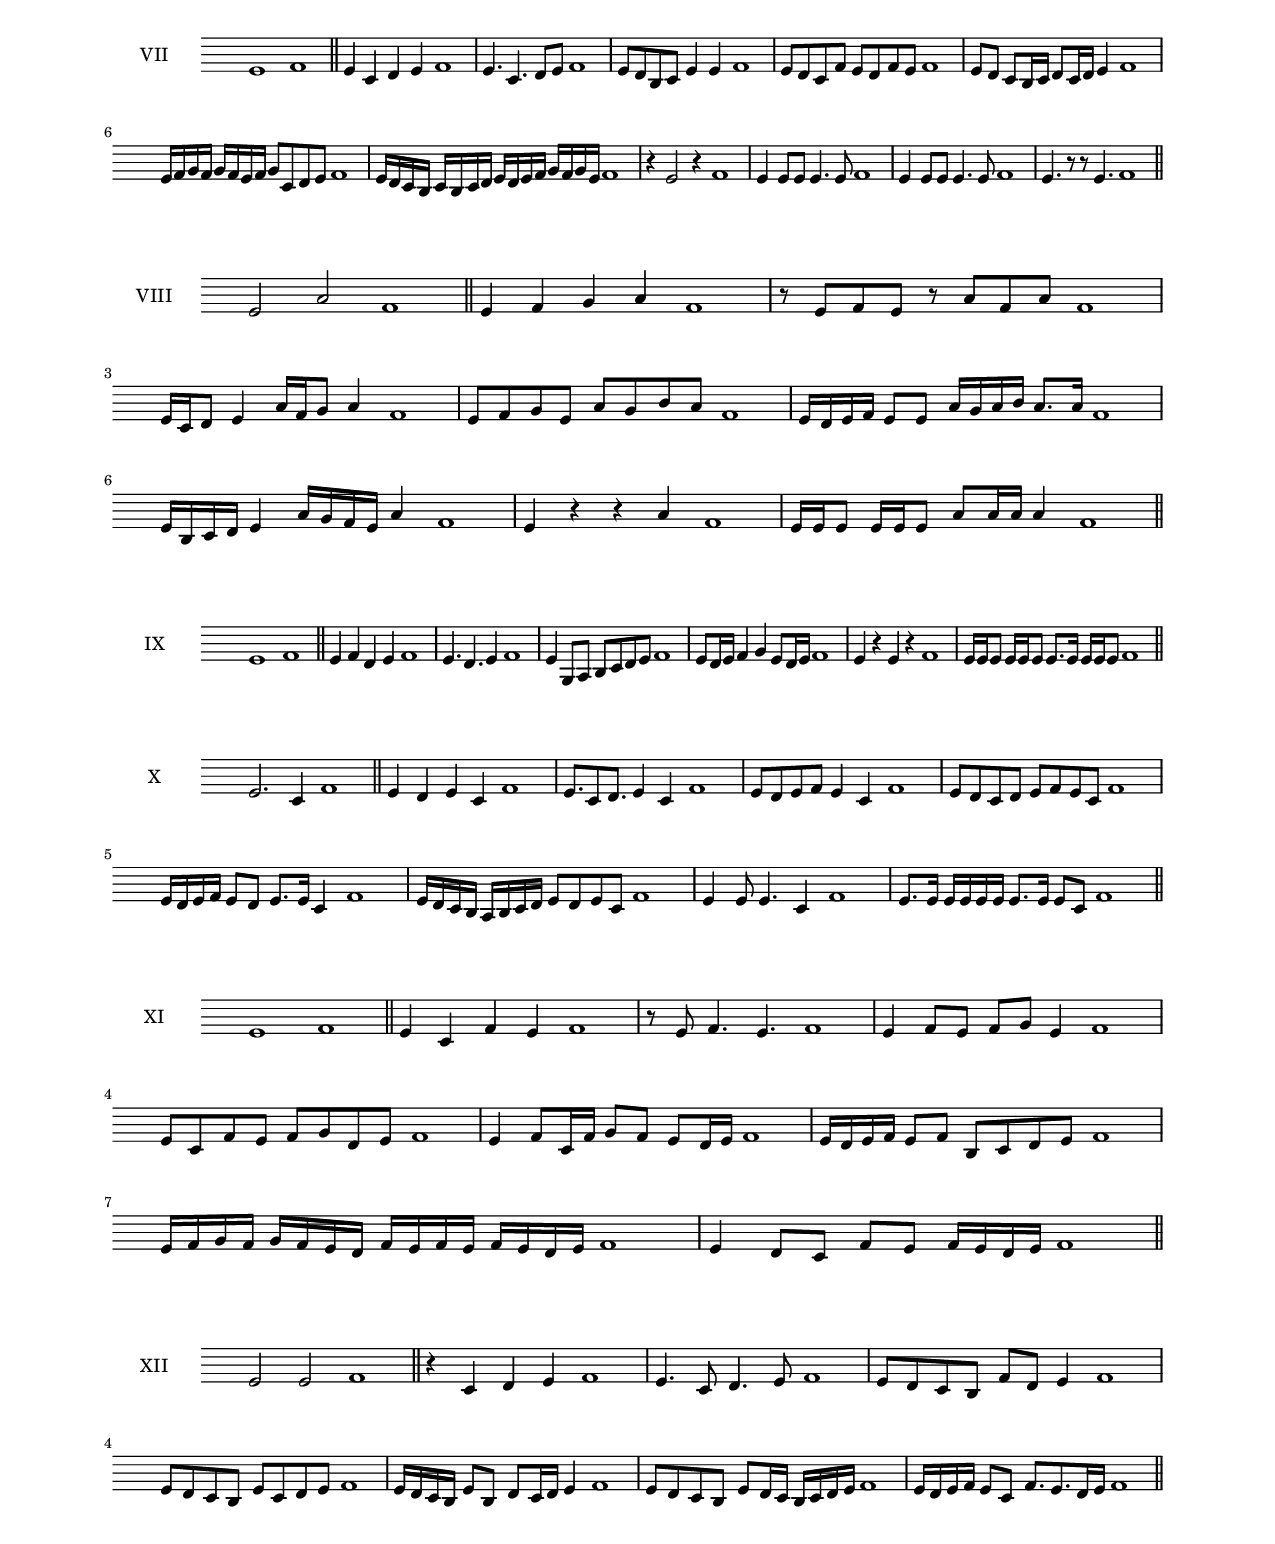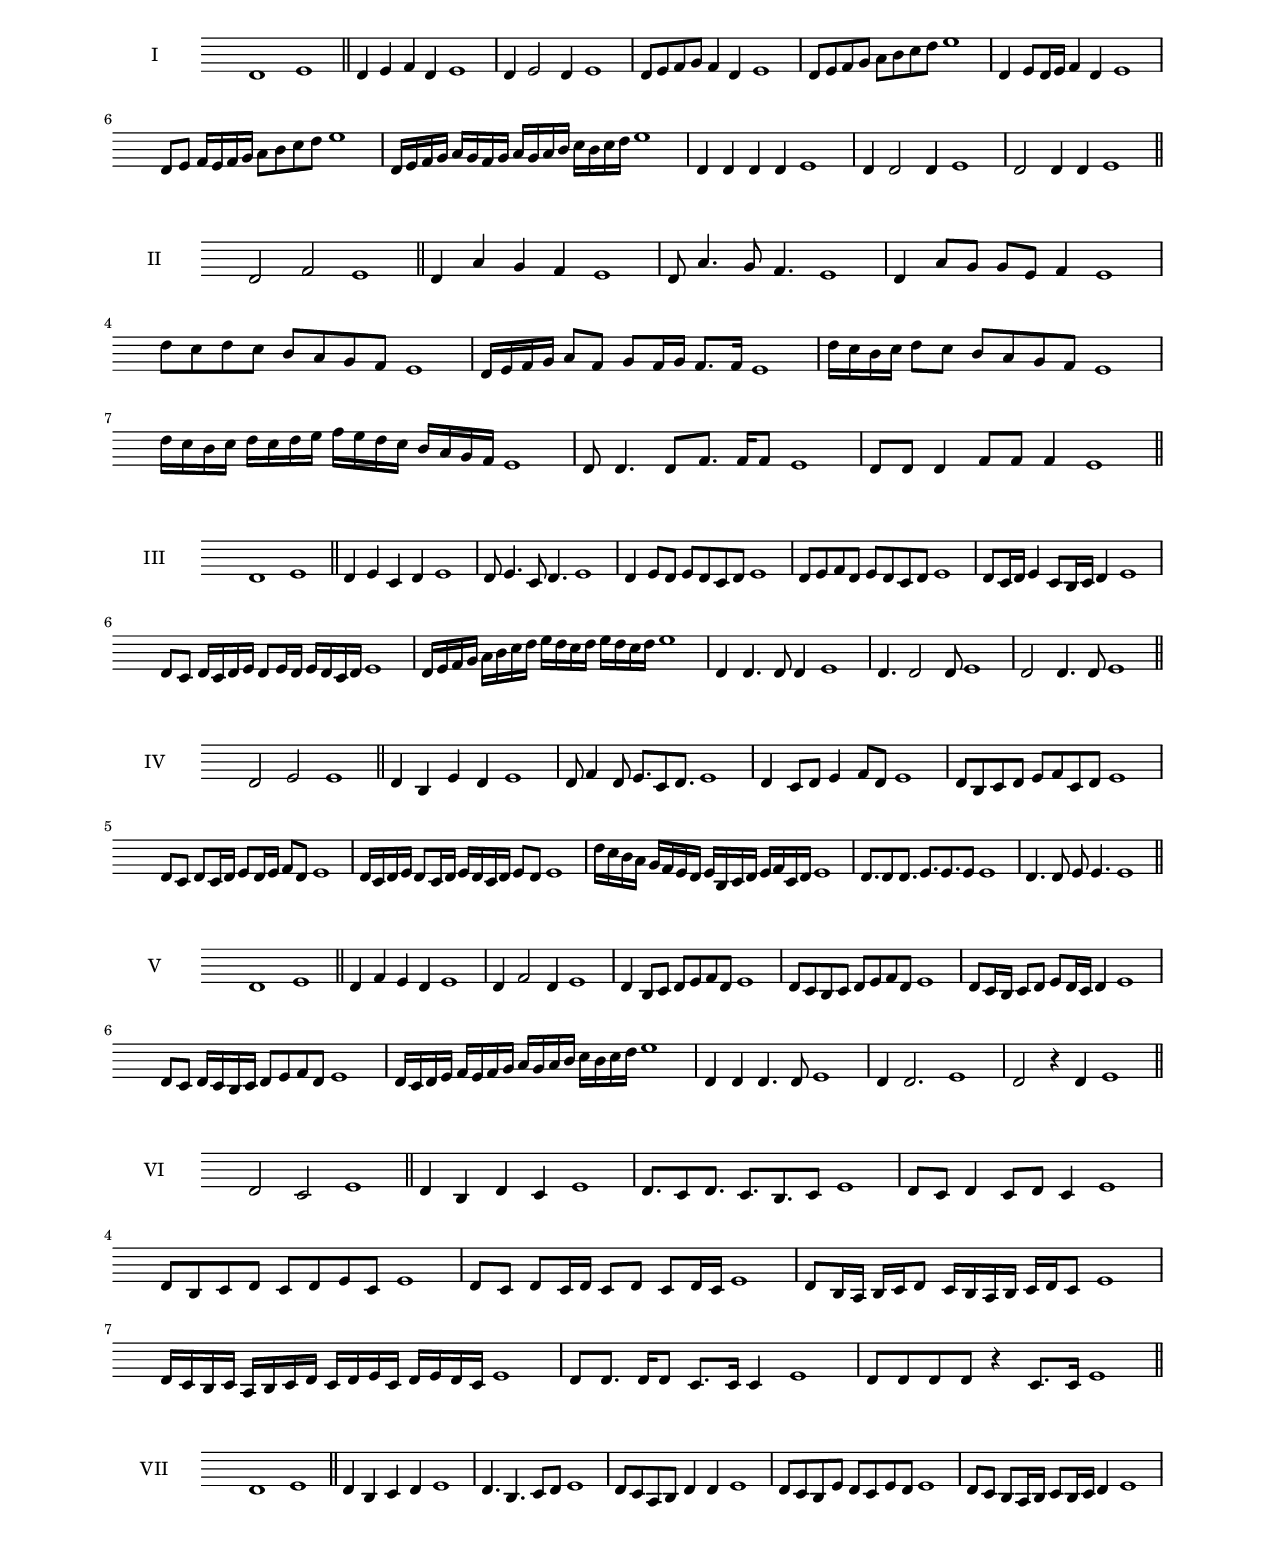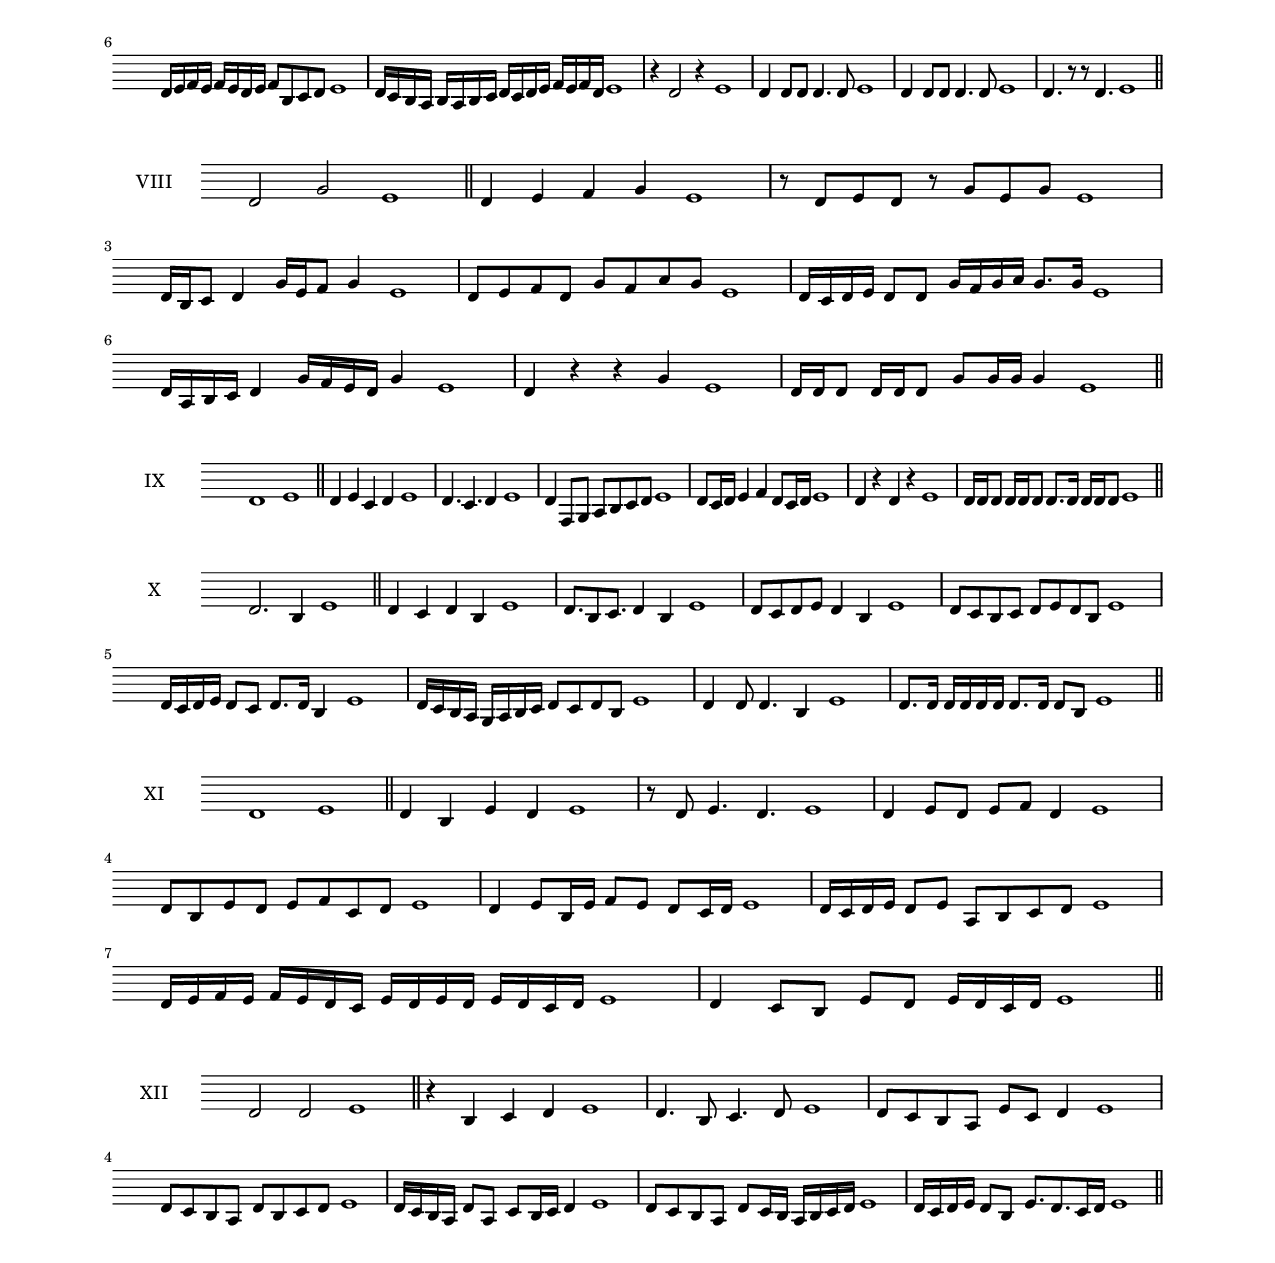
\version "2.18.2"

\header {
  title= "Ascending Second"
}
\version "2.18.2"
\score {
  \new Staff \with { instrumentName = #"I" }
  \relative c''' { 
   
  \time 4/2
    g1 a1 \bar "||"
    g4 a b g a1
    g4 a2 g4 a1
    g8 a b c b4 g a1
    
    g4 a8 g16 a b4 g a1
    
    
    g4 g g g a1
    g4 g2 g4 a1
    g2 g4 g a1
 \bar "||" \break
  }
 
}
\score {
  \new Staff \with { instrumentName = #"II" }
  \relative c''' { 
   
  \time 4/2
   g2 b a1 \bar "||"
   g4 d' c b a1 
   g8 d'4. c8 b4. a1
   g4 d'8 c c a b4 a1

   g16 a b c d8 b c b16 c b8. b16 a1
  
   g8 g4. g8 b8. b16 b8 a1
   g8 g g4 b8 b b4 a1
 \bar "||" \break
  }
 
}
\score {
  \new Staff \with { instrumentName = #"III" }
  \relative c''' { 
   
  \time 4/2
   g1 a \bar "||"
   g4 a f g a1
   g8 a4. f8 g4. a1
   g4 a8 g a g f g a1
   g8 a b g a g f g a1
   g8 f16 g a4 f8 e16 f g4 a1
   g8 f g16 f g a g8 a16 g a g f g a1
   
   g4 g4. g8 g4 a1
   g4. g2 g8 a1 g2 g4. g8 a1
 \bar "||" \break
  }
 
}
\score {
  \new Staff \with { instrumentName = #"IV" }
  \relative c''' { 
   
  \time 4/2
    g2 a a1 \bar "||"
  g4 e a g a1
  g8 b4 g8 a8. f8 g8. a1
  g4 f8 g a4 b8 g a1
  g8 e f g a b f g a1
  g8 f8 g8 f16 g a8 g16 a b8 g8 a1
  g16 f g a g8 f16 g a16 g f g a8 g a1
 
  g8. g8 g8. a8. a8. a8 a1
  g4. g8 a8 a4. a1
 \bar "||" \break
  }
 
}
\score {
  \new Staff \with { instrumentName = #"V" }
  \relative c''' { 
   
  \time 4/2
   g1 a \bar "||"
   g4 b a g a1
   g4 b2 g4 a1
   g4 e8 f g a b g a1
   g8 f e f g a b g a1
   g8 f16 e f8 g a g16 f g4 a1
   g8 f g16 f e f g8 a b g a1
 
   g,4 g g4. g8 a1
   g4 g2. a1 g2 r4 g a1
 \bar "||" \break
  }
 
}
\score {
  \new Staff \with { instrumentName = #"VI" }
  \relative c''' { 
   
  \time 4/2
  g2 f2 a1  \bar "||"
 g4 e g f a1
 g8. f8 g8.
 f8. e f8 a1
 g8 f g4 f8 g f4 a1
 g8 e f g f g a f a1
 g8 f g f16 g f8 g f g16 f a1
 g8 e16 d e f g8 f16 e d e f g f8 a1
 g16 f e f d e f g f g a f g a g f a1
 g8 g8. g16 g8 f8. f16 f4 a1
 g8 g g g r4 f8. f16 a1
 \bar "||" \break
  }
 
}
\score {
  \new Staff \with { instrumentName = #"VII" }
  \relative c''' { 
   
  \time 4/2
    g1 a \bar "||"
 g4 e f g a1
 g4. e4. f8 g a1
 g8 f d e g4 g a1 g8 f e a g8 f a g a1
 g8 f e d16 e f8 e16 f g4 a1
 g16 a b a b a g a b8 e, f g a1
 g16 f e16 d e d e f g f g a b a b g a1
 r4 g2 r4 a1 g4 g8 g g4. g8 a1
 g4 g8 g g4. g8 a1
 g4. r8 r g4. a1
 \bar "||" \break
  }
 
}
\score {
  \new Staff \with { instrumentName = #"VIII" }
  \relative c''' { 
   
  \time 4/2
  g2 c a1  \bar "||"
  g4 a b c a1
  r8 g8 a g r8 c a c a1
  g16 e f8 g4 c16 a b8 c4 a1
  g8 a b g c b d c a1
  g16 f g a g8 g c16 b c d c8. c16 a1
  g16 d e f g4 c16 b a g c4 a1
  g16 f e d c b a g c d e f g a b c a1
  g4 r r c a1
  g16 g g8 g16 g g8 c c16 c c4 a1
 \bar "||" \break
  }
 
}
\score {
  \new Staff \with { instrumentName = #"IX" }
  \relative c''' { 
   
  \time 4/2
 
 g1 a \bar "||" 
 g4 a f g a1
 g4. f g4 a1
 g4 b,8 c d e f g a1
 g8 f e d c b a g a1
 g'8 f16 g a4 b g8 f16 g a1
 g16 f e d e8 d c b c16 b a g a1
 g'16 f e f g f e d e d c b c b a g a1
 g'4 r g r a1
 g16 g g8 g16 g g8 g8. g16 g g g8 a1
  \bar "||"
  }
 
}
\score {
  \new Staff \with { instrumentName = #"X" }
  \relative c''' { 
   
  \time 4/2
  g2. e4 a1   \bar "||"
  g4 f g e a1
  g8. e8 f8. g4 e a1
  g8 f g a g4 e a1
  g8 f e f g a g e a1
  g16 f g a g8 f g8. g16 e4 a1
  g16 f e d c d e f g8 f g e a1
  g16 f e d c b a g g' e f g a g f e a1
  g4 g8 g4. e4 a1
  g8. g16 g g g g g8. g16 g8 e a1
 \bar "||" 
  }
 
}
\score {
  \new Staff \with { instrumentName = #"XI" }
  \relative c''' { 
   
  \time 4/2
  g1 a  \bar "||"
  g4 e a g a1
  r8 g8 a4. g4. a1
  g4 a8 g a b g4 a1
  g8 e a g a b f g a1
  g4 a8 e16 a b8 a g f16 g a1
  g16 f g a g8 a d, e f g a1
  g16 a b a b a g f a g a g a g f g a1
  g4 f8 e a g a16 g f g a1
 \bar "||" \break
  }
 
}
\score {
  \new Staff \with { instrumentName = #"XII" }
  \relative c''' { 
   
  \time 4/2
  g2 g a1 \bar "||"
 r4 e4 f g a1
 g4. e8 f4. g8 a1
 g8 f e d a' f g4 a1
 g8 f e d g e f g a1
 g16 f e d g8 d f e16 f g4 a1
 g8 f e d g f16 e d e f g a1 
 g,16 f g f e f g f g a b c d e f g a1
 g16 f g a g8 e a8. g f16 g a1
 \bar "||" \break
  }
 
}

\pageBreak
 \version "2.18.2"

\score {
  \new Staff \with { instrumentName = #"I" }
  \relative c'' { 
   
  \time 4/2
    f1 g1 \bar "||"
    f4 g a f g1
    f4 g2 f4 g1
    f8 g a b a4 f g1
    
    f4 g8 f16 g a4 f g1
    
    f4 f f f g1
    f4 f2 f4 g1
    f2 f4 f g1
 \bar "||" \break
  }
 
}
\score {
  \new Staff \with { instrumentName = #"II" }
  \relative c'' { 
   
  \time 4/2
   f2 a g1 \bar "||"
   f4 c' b a g1 
   f8 c'4. b8 a4. g1
   f4 c'8 b b g a4 g1
   
   f16 g a b c8 a b a16 b a8. a16 g1
  
   f8 f4. f8 a8. a16 a8 g1
   f8 f f4 a8 a a4 g1
 \bar "||" \break
  }
 
}
\score {
  \new Staff \with { instrumentName = #"III" }
  \relative c'' { 
   
  \time 4/2
   f1 g \bar "||"
   f4 g e f g1
   f8 g4. e8 f4. g1
   f4 g8 f g f e f g1
   f8 g a f g f e f g1
   f8 e16 f g4 e8 d16 e f4 g1
   f8 e f16 e f g f8 g16 f g f e f g1

   f4 f4. f8 f4 g1
   f4. f2 f8 g1 f2 f4. f8 g1
 \bar "||" \break
  }
 
}
\score {
  \new Staff \with { instrumentName = #"IV" }
  \relative c'' { 
   
  \time 4/2
    f2 g g1 \bar "||"
  f4 d g f g1
  f8 a4 f8 g8. e8 f8. g1
  f4 e8 f g4 a8 f g1
  f8 d e f g a e f g1
  f8 e8 f8 e16 f g8 f16 g a8 f8 g1
  f16 e f g f8 e16 f g16 f e f g8 f g1
  
  f8. f8 f8. g8. g8. g8 g1
  f4. f8 g8 g4. g1
 \bar "||" \break
  }
 
}
\score {
  \new Staff \with { instrumentName = #"V" }
  \relative c'' { 
   
  \time 4/2
   f1 g \bar "||"
   f4 a g f g1
   f4 a2 f4 g1
   f4 d8 e f g a f g1
   f8 e d e f g a f g1
   f8 e16 d e8 f g f16 e f4 g1
   f8 e f16 e d e f8 g a f g1
 
   f4 f f4. f8 g1
   f4 f2. g1 f2 r4 f g1
 \bar "||" \break
  }
 
}
\score {
  \new Staff \with { instrumentName = #"VI" }
  \relative c'' { 
   
  \time 4/2
  f2 e2 g1  \bar "||"
 f4 d f e g1
 f8. e8 f8.
 e8. d e8 g1
 f8 e f4 e8 f e4 g1
 f8 d e f e f g e g1
 f8 e f e16 f e8 f e f16 e g1
 f8 d16 c d e f8 e16 d c d e f e8 g1
 f16 e d e c d e f e f g e f g f e g1
 f8 f8. f16 f8 e8. e16 e4 g1
 f8 f f f r4 e8. e16 g1
 \bar "||" \break
  }
 
}
\score {
  \new Staff \with { instrumentName = #"VII" }
  \relative c'' { 
   
  \time 4/2
    f1 g \bar "||"
 f4 d e f g1
 f4. d4. e8 f g1
 f8 e c d f4 f g1 f8 e d g f8 e g f g1
 f8 e d c16 d e8 d16 e f4 g1
 f16 g a g a g f g a8 d, e f g1
 f16 e d16 c d c d e f e f g a g a f g1
 r4 f2 r4 g1 f4 f8 f f4. f8 g1
 f4 f8 f f4. f8 g1
 f4. r8 r f4. g1
 \bar "||" \break
  }
 
}
\score {
  \new Staff \with { instrumentName = #"VIII" }
  \relative c'' { 
   
  \time 4/2
  f2 b g1  \bar "||"
  f4 g a b g1
  r8 f8 g f r8 b g b g1
  f16 d e8 f4 b16 g a8 b4 g1
  f8 g a f b a c b g1
  f16 e f g f8 f b16 a b c b8. b16 g1
  f16 c d e f4 b16 a g f b4 g1
  f16 e d c b a g f b c d e f g a b g1
  f4 r r b g1
  f16 f f8 f16 f f8 b b16 b b4 g1
 \bar "||" \break
  }
 
}
\score {
  \new Staff \with { instrumentName = #"IX" }
  \relative c'' { 
   
  \time 4/2
 
 f1 g \bar "||" 
 f4 g e f g1
 f4. e f4 g1
 f4 a,8 b c d e f g1
 f8 e d c b a g f g1
 f'8 e16 f g4 a f8 e16 f g1
 f16 e d c d8 c b a b16 a g f g1
 f'16 e d e f e d c d c b a b a g f g1
 f'4 r f r g1
 f16 f f8 f16 f f8 f8. f16 f f f8 g1
  \bar "||"
  }
 
}
\score {
  \new Staff \with { instrumentName = #"X" }
  \relative c'' { 
   
  \time 4/2
  f2. d4 g1   \bar "||"
  f4 e f d g1
  f8. d8 e8. f4 d g1
  f8 e f g f4 d g1
  f8 e d e f g f d g1
  f16 e f g f8 e f8. f16 d4 g1
  f16 e d c b c d e f8 e f d g1
  f16 e d c b a g f f' d e f g f e d g1
  f4 f8 f4. d4 g1
  f8. f16 f f f f f8. f16 f8 d g1
 \bar "||" 
  }
 
}
\score {
  \new Staff \with { instrumentName = #"XI" }
  \relative c'' { 
   
  \time 4/2
  f1 g  \bar "||"
  f4 d g f g1
  r8 f8 g4. f4. g1
  f4 g8 f g a f4 g1
  f8 d g f g a e f g1
  f4 g8 d16 g a8 g f e16 f g1
  f16 e f g f8 g c, d e f g1
  f16 g a g a g f e g f g f g f e f g1
  f4 e8 d g f g16 f e f g1
 \bar "||" \break
  }
 
}
\score {
  \new Staff \with { instrumentName = #"XII" }
  \relative c'' { 
   
  \time 4/2
  f2 f g1 \bar "||"
 r4 d4 e f g1
 f4. d8 e4. f8 g1
 f8 e d c g' e f4 g1
 f8 e d c f d e f g1
 f16 e d c f8 c e d16 e f4 g1
 f8 e d c f e16 d c d e f g1 
 f,16 e f e d e f e f g a b c d e f g1
 f16 e f g f8 d g8. f e16 f g1
 \bar "||" \break
  }
 
}

 \pageBreak
 \version "2.18.2"
\score {
  \new Staff \with { instrumentName = #"I" }
  \relative c'' { 
   
  \time 4/2
    e1 f1 \bar "||"
    e4 f g e f1
    e4 f2 e4 f1
    e8 f g a g4 e f1
   
    e4 f8 e16 f g4 e f1
    
    e4 e e e f1
    e4 e2 e4 f1
    e2 e4 e f1
 \bar "||" \break
  }
 
}
\score {
  \new Staff \with { instrumentName = #"II" }
  \relative c'' { 
   
  \time 4/2
   e2 g f1 \bar "||"
   e4 b' a g f1 
   e8 b'4. a8 g4. f1
   e4 b'8 a a f g4 f1
   
   e16 f g a b8 g a g16 a g8. g16 f1
  
 
   e8 e4. e8 g8. g16 g8 f1
   e8 e e4 g8 g g4 f1
 \bar "||" \break
  }
 
}
\score {
  \new Staff \with { instrumentName = #"III" }
  \relative c'' { 
   
  \time 4/2
   e1 f \bar "||"
   e4 f d e f1
   e8 f4. d8 e4. f1
   e4 f8 e f e d e f1
   e8 f g e f e d e f1
   e8 d16 e f4 d8 c16 d e4 f1
   e8 d e16 d e f e8 f16 e f e d e f1
  
   e4 e4. e8 e4 f1
   e4. e2 e8 f1 e2 e4. e8 f1
 \bar "||" \break
  }
 
}
\score {
  \new Staff \with { instrumentName = #"IV" }
  \relative c'' { 
   
  \time 4/2
    e2 f f1 \bar "||"
  e4 c f e f1
  e8 g4 e8 f8. d8 e8. f1
  e4 d8 e f4 g8 e f1
  e8 c d e f g d e f1
  e8 d8 e8 d16 e f8 e16 f g8 e8 f1
  e16 d e f e8 d16 e f16 e d e f8 e f1
  
  e8. e8 e8. f8. f8. f8 f1
  e4. e8 f8 f4. f1
 \bar "||" \break
  }
 
}
\score {
  \new Staff \with { instrumentName = #"V" }
  \relative c'' { 
   
  \time 4/2
   e1 f \bar "||"
   e4 g f e f1
   e4 g2 e4 f1
   e4 c8 d e f g e f1
   e8 d c d e f g e f1
   e8 d16 c d8 e f e16 d e4 f1
   e8 d e16 d c d e8 f g e f1
  
   e4 e e4. e8 f1
   e4 e2. f1 e2 r4 e f1
 \bar "||" \break
  }
 
}
\score {
  \new Staff \with { instrumentName = #"VI" }
  \relative c'' { 
   
  \time 4/2
  e2 d2 f1  \bar "||"
 e4 c e d f1
 e8. d8 e8.
 d8. c d8 f1
 e8 d e4 d8 e d4 f1
 e8 c d e d e f d f1
 e8 d e d16 e d8 e d e16 d f1
 e8 c16 b c d e8 d16 c b c d e d8 f1
 e16 d c d b c d e d e f d e f e d f1
 e8 e8. e16 e8 d8. d16 d4 f1
 e8 e e e r4 d8. d16 f1
 \bar "||" \break
  }
 
}
\score {
  \new Staff \with { instrumentName = #"VII" }
  \relative c'' { 
   
  \time 4/2
    e1 f \bar "||"
 e4 c d e f1
 e4. c4. d8 e f1
 e8 d b c e4 e f1 e8 d c f e8 d f e f1
 e8 d c b16 c d8 c16 d e4 f1
 e16 f g f g f e f g8 c, d e f1
 e16 d c16 b c b c d e d e f g f g e f1
 r4 e2 r4 f1 e4 e8 e e4. e8 f1
 e4 e8 e e4. e8 f1
 e4. r8 r e4. f1
 \bar "||" \break
  }
 
}
\score {
  \new Staff \with { instrumentName = #"VIII" }
  \relative c'' { 
   
  \time 4/2
  e2 a f1  \bar "||"
  e4 f g a f1
  r8 e8 f e r8 a f a f1
  e16 c d8 e4 a16 f g8 a4 f1
  e8 f g e a g b a f1
  e16 d e f e8 e a16 g a b a8. a16 f1
  e16 b c d e4 a16 g f e a4 f1
  e16 d c b a g f e a b c d e f g a f1
  e4 r r a f1
  e16 e e8 e16 e e8 a a16 a a4 f1
 \bar "||" \break
  }
 
}
\score {
  \new Staff \with { instrumentName = #"IX" }
  \relative c'' { 
   
  \time 4/2
 
 e1 f \bar "||" 
 e4 f d e f1
 e4. d e4 f1
 e4 g,8 a b c d e f1
 e8 d c b a g f e f1
 e'8 d16 e f4 g e8 d16 e f1
 e16 d c b c8 b a g a16 g f e f1
 e'16 d c d e d c b c b a g a g f e f1
 e'4 r e r f1
 e16 e e8 e16 e e8 e8. e16 e e e8 f1
  \bar "||"
  }
 
}
\score {
  \new Staff \with { instrumentName = #"X" }
  \relative c'' { 
   
  \time 4/2
  e2. c4 f1   \bar "||"
  e4 d e c f1
  e8. c8 d8. e4 c f1
  e8 d e f e4 c f1
  e8 d c d e f e c f1
  e16 d e f e8 d e8. e16 c4 f1
  e16 d c b a b c d e8 d e c f1
  e16 d c b a g f e e' c d e f e d c f1
  e4 e8 e4. c4 f1
  e8. e16 e e e e e8. e16 e8 c f1
 \bar "||" 
  }
 
}
\score {
  \new Staff \with { instrumentName = #"XI" }
  \relative c'' { 
   
  \time 4/2
  e1 f  \bar "||"
  e4 c f e f1
  r8 e8 f4. e4. f1
  e4 f8 e f g e4 f1
  e8 c f e f g d e f1
  e4 f8 c16 f g8 f e d16 e f1
  e16 d e f e8 f b, c d e f1
  e16 f g f g f e d f e f e f e d e f1
  e4 d8 c f e f16 e d e f1
 \bar "||" \break
  }
 
}
\score {
  \new Staff \with { instrumentName = #"XII" }
  \relative c'' { 
   
  \time 4/2
  e2 e f1 \bar "||"
 r4 c4 d e f1
 e4. c8 d4. e8 f1
 e8 d c b f' d e4 f1
 e8 d c b e c d e f1
 e16 d c b e8 b d c16 d e4 f1
 e8 d c b e d16 c b c d e f1 
 e,16 d e d c d e d e f g a b c d e f1
 e16 d e f e8 c f8. e d16 e f1
 \bar "||" \break
  }
 
}

  \pageBreak
 \version "2.18.2"
\score {
  \new Staff \with { instrumentName = #"I" }
  \relative c'' { 
   
  \time 4/2
    d1 e1 \bar "||"
    d4 e f d e1
    d4 e2 d4 e1
    d8 e f g f4 d e1
    
    d4 e8 d16 e f4 d e1
   
    d4 d d d e1
    d4 d2 d4 e1
    d2 d4 d e1
 \bar "||" \break
  }
 
}
\score {
  \new Staff \with { instrumentName = #"II" }
  \relative c'' { 
   
  \time 4/2
   d2 f e1 \bar "||"
   d4 a' g f e1 
   d8 a'4. g8 f4. e1
   d4 a'8 g g e f4 e1
   d'8 c d c b a g f e1
   d16 e f g a8 f g f16 g f8. f16 e1
   d'16 c b c d8 c b a g f e1
   
   d8 d4. d8 f8. f16 f8 e1
   d8 d d4 f8 f f4 e1
 \bar "||" \break
  }
 
}
\score {
  \new Staff \with { instrumentName = #"III" }
  \relative c'' { 
   
  \time 4/2
   d1 e \bar "||"
   d4 e c d e1
   d8 e4. c8 d4. e1
   d4 e8 d e d c d e1
   d8 e f d e d c d e1
   d8 c16 d e4 c8 b16 c d4 e1
   d8 c d16 c d e d8 e16 d e d c d e1
  
   d4 d4. d8 d4 e1
   d4. d2 d8 e1 d2 d4. d8 e1
 \bar "||" \break
  }
 
}
\score {
  \new Staff \with { instrumentName = #"IV" }
  \relative c'' { 
   
  \time 4/2
    d2 e e1 \bar "||"
  d4 b e d e1
  d8 f4 d8 e8. c8 d8. e1
  d4 c8 d e4 f8 d e1
  d8 b c d e f c d e1
  d8 c8 d8 c16 d e8 d16 e f8 d8 e1
  d16 c d e d8 c16 d e16 d c d e8 d e1
  d'16 c b a g f e d e b c d e f c d e1
  d8. d8 d8. e8. e8. e8 e1
  d4. d8 e8 e4. e1
 \bar "||" \break
  }
 
}
\score {
  \new Staff \with { instrumentName = #"V" }
  \relative c'' { 
   
  \time 4/2
   d1 e \bar "||"
   d4 f e d e1
   d4 f2 d4 e1
   d4 b8 c d e f d e1
   d8 c b c d e f d e1
   d8 c16 b c8 d e d16 c d4 e1
   d8 c d16 c b c d8 e f d e1
  
   d,4 d d4. d8 e1
   d4 d2. e1 d2 r4 d e1
 \bar "||" \break
  }
 
}
\score {
  \new Staff \with { instrumentName = #"VI" }
  \relative c'' { 
   
  \time 4/2
  d2 c2 e1  \bar "||"
 d4 b d c e1
 d8. c8 d8.
 c8. b c8 e1
 d8 c d4 c8 d c4 e1
 d8 b c d c d e c e1
 d8 c d c16 d c8 d c d16 c e1
 d8 b16 a b c d8 c16 b a b c d c8 e1
 d16 c b c a b c d c d e c d e d c e1
 d8 d8. d16 d8 c8. c16 c4 e1
 d8 d d d r4 c8. c16 e1
 \bar "||" \break
  }
 
}
\score {
  \new Staff \with { instrumentName = #"VII" }
  \relative c'' { 
   
  \time 4/2
    d1 e \bar "||"
 d4 b c d e1
 d4. b4. c8 d e1
 d8 c a b d4 d e1 d8 c b e d8 c e d e1
 d8 c b a16 b c8 b16 c d4 e1
 d16 e f e f e d e f8 b, c d e1
 d16 c b16 a b a b c d c d e f e f d e1
 r4 d2 r4 e1 d4 d8 d d4. d8 e1
 d4 d8 d d4. d8 e1
 d4. r8 r d4. e1
 \bar "||" \break
  }
 
}
\score {
  \new Staff \with { instrumentName = #"VIII" }
  \relative c'' { 
   
  \time 4/2
  d2 g e1  \bar "||"
  d4 e f g e1
  r8 d8 e d r8 g e g e1
  d16 b c8 d4 g16 e f8 g4 e1
  d8 e f d g f a g e1
  d16 c d e d8 d g16 f g a g8. g16 e1
  d16 a b c d4 g16 f e d g4 e1
  d16 c b a g f e d g a b c d e f g e1
  d4 r r g e1
  d16 d d8 d16 d d8 g g16 g g4 e1
 \bar "||" \break
  }
 
}
\score {
  \new Staff \with { instrumentName = #"IX" }
  \relative c'' { 
   
  \time 4/2
 
 d1 e \bar "||" 
 d4 e c d e1
 d4. c d4 e1
 d4 f,8 g a b c d e1
 d8 c b a g f e d e1
 d'8 c16 d e4 f d8 c16 d e1
 d16 c b a b8 a g f g16 f e d e1
 d'16 c b c d c b a b a g f g f e d e1
 d'4 r d r e1
 d16 d d8 d16 d d8 d8. d16 d d d8 e1
  \bar "||"
  }
 
}
\score {
  \new Staff \with { instrumentName = #"X" }
  \relative c'' { 
   
  \time 4/2
  d2. b4 e1   \bar "||"
  d4 c d b e1
  d8. b8 c8. d4 b e1
  d8 c d e d4 b e1
  d8 c b c d e d b e1
  d16 c d e d8 c d8. d16 b4 e1
  d16 c b a g a b c d8 c d b e1
  d16 c b a g f e d d' b c d e d c b e1
  d4 d8 d4. b4 e1
  d8. d16 d d d d d8. d16 d8 b e1
 \bar "||" 
  }
 
}
\score {
  \new Staff \with { instrumentName = #"XI" }
  \relative c'' { 
   
  \time 4/2
  d1 e  \bar "||"
  d4 b e d e1
  r8 d8 e4. d4. e1
  d4 e8 d e f d4 e1
  d8 b e d e f c d e1
  d4 e8 b16 e f8 e d c16 d e1
  d16 c d e d8 e a, b c d e1
  d16 e f e f e d c e d e d e d c d e1
  d4 c8 b e d e16 d c d e1
 \bar "||" \break
  }
 
}
\score {
  \new Staff \with { instrumentName = #"XII" }
  \relative c'' { 
   
  \time 4/2
  d2 d e1 \bar "||"
 r4 b4 c d e1
 d4. b8 c4. d8 e1
 d8 c b a e' c d4 e1
 d8 c b a d b c d e1
 d16 c b a d8 a c b16 c d4 e1
 d8 c b a d c16 b a b c d e1 
 d,16 c d c b c d c d e f g a b c d e1
 d16 c d e d8 b e8. d c16 d e1
 \bar "||" \break
  }
 
}

  \pageBreak
 \version "2.18.2"
\score {
  \new Staff \with { instrumentName = #"I" }
  \relative c'' { 
   
  \time 4/2
    c1 d1 \bar "||"
    c4 d e c d1
    c4 d2 c4 d1
    c8 d e f e4 c d1
    c8 d e f g a b c d1
    c,4 d8 c16 d e4 c d1
    c8 d e16 d e f g8 a b c d1
    c,16 d e f g f e f g f g a b a b c d1
    c,4 c c c d1
    c4 c2 c4 d1
    c2 c4 c d1
 \bar "||" \break
  }
 
}
\score {
  \new Staff \with { instrumentName = #"II" }
  \relative c'' { 
   
  \time 4/2
   c2 e d1 \bar "||"
   c4 g' f e d1 
   c8 g'4. f8 e4. d1
   c4 g'8 f f d e4 d1
   c'8 b c b a g f e d1
   c16 d e f g8 e f e16 f e8. e16 d1
   c'16 b a b c8 b a g f e d1
   
   c8 c4. c8 e8. e16 e8 d1
   c8 c c4 e8 e e4 d1
 \bar "||" \break
  }
 
}
\score {
  \new Staff \with { instrumentName = #"III" }
  \relative c'' { 
   
  \time 4/2
   c1 d \bar "||"
   c4 d b c d1
   c8 d4. b8 c4. d1
   c4 d8 c d c b c d1
   c8 d e c d c b c d1
   c8 b16 c d4 b8 a16 b c4 d1
   c8 b c16 b c d c8 d16 c d c b c d1
   c16 d e f g a b c d c b c d c b c d1
   c,4 c4. c8 c4 d1
   c4. c2 c8 d1 c2 c4. c8 d1
 \bar "||" \break
  }
 
}
\score {
  \new Staff \with { instrumentName = #"IV" }
  \relative c'' { 
   
  \time 4/2
    c2 d d1 \bar "||"
  c4 a d c d1
  c8 e4 c8 d8. b8 c8. d1
  c4 b8 c d4 e8 c d1
  c8 a b c d e b c d1
  c8 b8 c8 b16 c d8 c16 d e8 c8 d1
  c16 b c d c8 b16 c d16 c b c d8 c d1
  c'16 b a g f e d c d a b c d e b c d1
  c8. c8 c8. d8. d8. d8 d1
  c4. c8 d8 d4. d1
 \bar "||" \break
  }
 
}
\score {
  \new Staff \with { instrumentName = #"V" }
  \relative c'' { 
   
  \time 4/2
   c1 d \bar "||"
   c4 e d c d1
   c4 e2 c4 d1
   c4 a8 b c d e c d1
   c8 b a b c d e c d1
   c8 b16 a b8 c d c16 b c4 d1
   c8 b c16 b a b c8 d e c d1
   c16 b c d e d e f g f g a b a b c d1
   c,4 c c4. c8 d1
   c4 c2. d1 c2 r4 c d1
 \bar "||" \break
  }
 
}
\score {
  \new Staff \with { instrumentName = #"VI" }
  \relative c'' { 
   
  \time 4/2
  c2 b2 d1  \bar "||"
 c4 a c b d1
 c8. b8 c8.
 b8. a b8 d1
 c8 b c4 b8 c b4 d1
 c8 a b c b c d b d1
 c8 b c b16 c b8 c b c16 b d1
 c8 a16 g a b c8 b16 a g a b c b8 d1
 c16 b a b g a b c b c d b c d c b d1
 c8 c8. c16 c8 b8. b16 b4 d1
 c8 c c c r4 b8. b16 d1
 \bar "||" \break
  }
 
}
\score {
  \new Staff \with { instrumentName = #"VII" }
  \relative c'' { 
   
  \time 4/2
    c1 d \bar "||"
 c4 a b c d1
 c4. a4. b8 c d1
 c8 b g a c4 c d1 c8 b a d c8 b d c d1
 c8 b a g16 a b8 a16 b c4 d1
 c16 d e d e d c d e8 a, b c d1
 c16 b a16 g a g a b c b c d e d e c d1
 r4 c2 r4 d1 c4 c8 c c4. c8 d1
 c4 c8 c c4. c8 d1
 c4. r8 r c4. d1
 \bar "||" \break
  }
 
}
\score {
  \new Staff \with { instrumentName = #"VIII" }
  \relative c'' { 
   
  \time 4/2
  c2 f d1  \bar "||"
  c4 d e f d1
  r8 c8 d c r8 f d f d1
  c16 a b8 c4 f16 d e8 f4 d1
  c8 d e c f e g f d1
  c16 b c d c8 c f16 e f g f8. f16 d1
  c16 g a b c4 f16 e d c f4 d1
  c16 b a g f e d c f g a b c d e f d1
  c4 r r f d1
  c16 c c8 c16 c c8 f f16 f f4 d1
 \bar "||" \break
  }
 
}
\score {
  \new Staff \with { instrumentName = #"IX" }
  \relative c'' { 
   
  \time 4/2
 
 c1 d \bar "||" 
 c4 d b c d1
 c4. b c4 d1
 c4 e,8 f g a b c d1
 c8 b a g f e d c d1
 c'8 b16 c d4 e c8 b16 c d1
 c16 b a g a8 g f e f16 e d c d1
 c'16 b a b c b a g a g f e f e d c d1
 c'4 r c r d1
 c16 c c8 c16 c c8 c8. c16 c c c8 d1
  \bar "||"
  }
 
}
\score {
  \new Staff \with { instrumentName = #"X" }
  \relative c'' { 
   
  \time 4/2
  c2. a4 d1   \bar "||"
  c4 b c a d1
  c8. a8 b8. c4 a d1
  c8 b c d c4 a d1
  c8 b a b c d c a d1
  c16 b c d c8 b c8. c16 a4 d1
  c16 b a g f g a b c8 b c a d1
  c16 b a g f e d c c' a b c d c b a d1
  c4 c8 c4. a4 d1
  c8. c16 c c c c c8. c16 c8 a d1
 \bar "||" 
  }
 
}
\score {
  \new Staff \with { instrumentName = #"XI" }
  \relative c'' { 
   
  \time 4/2
  c1 d  \bar "||"
  c4 a d c d1
  r8 c8 d4. c4. d1
  c4 d8 c d e c4 d1
  c8 a d c d e b c d1
  c4 d8 a16 d e8 d c b16 c d1
  c16 b c d c8 d g, a b c d1
  c16 d e d e d c b d c d c d c b c d1
  c4 b8 a d c d16 c b c d1
 \bar "||" \break
  }
 
}
\score {
  \new Staff \with { instrumentName = #"XII" }
  \relative c'' { 
   
  \time 4/2
  c2 c d1 \bar "||"
 r4 a4 b c d1
 c4. a8 b4. c8 d1
 c8 b a g d' b c4 d1
 c8 b a g c a b c d1
 c16 b a g c8 g b a16 b c4 d1
 c8 b a g c b16 a g a b c d1 
 c,16 b c b a b c b c d e f g a b c d1
 c16 b c d c8 a d8. c b16 c d1
 \bar "||" \break
  }
 
}

   \pageBreak
 \version "2.18.2"
\score {
  \new Staff \with { instrumentName = #"I" }
  \relative c'' { 
   
  \time 4/2
    b1 c1 \bar "||"
    b4 c d b c1
    b4 c2 b4 c1
    b8 c d e d4 b c1
    b8 c d e f g a b c1
    b,4 c8 b16 c d4 b c1
    b8 c d16 c d e f8 g a b c1
    b,16 c d e f e d e f e f g a g a b c1
    b,4 b b b c1
    b4 b2 b4 c1
    b2 b4 b c1
 \bar "||" \break
  }
 
}
\score {
  \new Staff \with { instrumentName = #"II" }
  \relative c'' { 
   
  \time 4/2
   b2 d c1 \bar "||"
   b4 f' e d c1 
   b8 f'4. e8 d4. c1
   b4 f'8 e e c d4 c1
   b'8 a b a g f e d c1
   b16 c d e f8 d e d16 e d8. d16 c1
   b'16 a g a b8 a g f e d c1
   b'16 a g a b a b c d c b a g f e d c1
   b8 b4. b8 d8. d16 d8 c1
   b8 b b4 d8 d d4 c1
 \bar "||" \break
  }
 
}
\score {
  \new Staff \with { instrumentName = #"III" }
  \relative c'' { 
   
  \time 4/2
   b1 c \bar "||"
   b4 c a b c1
   b8 c4. a8 b4. c1
   b4 c8 b c b a b c1
   b8 c d b c b a b c1
   b8 a16 b c4 a8 g16 a b4 c1
   b8 a b16 a b c b8 c16 b c b a b c1
   b16 c d e f g a b c b a b c b a b c1
   b,4 b4. b8 b4 c1
   b4. b2 b8 c1 b2 b4. b8 c1
 \bar "||" \break
  }
 
}
\score {
  \new Staff \with { instrumentName = #"IV" }
  \relative c'' { 
   
  \time 4/2
    b2 c c1 \bar "||"
  b4 g c b c1
  b8 d4 b8 c8. a8 b8. c1
  b4 a8 b c4 d8 b c1
  b8 g a b c d a b c1
  b8 a8 b8 a16 b c8 b16 c d8 b8 c1
  b16 a b c b8 a16 b c16 b a b c8 b c1
  b'16 a g f e d c b c g a b c d a b c1
  b8. b8 b8. c8. c8. c8 c1
  b4. b8 c8 c4. c1
 \bar "||" \break
  }
 
}
\score {
  \new Staff \with { instrumentName = #"V" }
  \relative c'' { 
   
  \time 4/2
   b1 c \bar "||"
   b4 d c b c1
   b4 d2 b4 c1
   b4 g8 a b c d b c1
   b8 a g a b c d b c1
   b8 a16 g a8 b c b16 a b4 c1
   b8 a b16 a g a b8 c d b c1
   b16 a b c d c d e f e f g a g a b c1
   b,4 b b4. b8 c1
   b4 b2. c1 b2 r4 b c1
 \bar "||" \break
  }
 
}
\score {
  \new Staff \with { instrumentName = #"VI" }
  \relative c'' { 
   
  \time 4/2
  b2 a2 c1  \bar "||"
 b4 g b a c1
 b8. a8 b8.
 a8. g a8 c1
 b8 a b4 a8 b a4 c1
 b8 g a b a b c a c1
 b8 a b a16 b a8 b a b16 a c1
 b8 g16 f g a b8 a16 g f g a b a8 c1
 b16 a g a f g a b a b c a b c b a c1
 b8 b8. b16 b8 a8. a16 a4 c1
 b8 b b b r4 a8. a16 c1
 \bar "||" \break
  }
 
}
\score {
  \new Staff \with { instrumentName = #"VII" }
  \relative c'' { 
   
  \time 4/2
    b1 c \bar "||"
 b4 g a b c1
 b4. g4. a8 b c1
 b8 a f g b4 b c1 b8 a g c b8 a c b c1
 b8 a g f16 g a8 g16 a b4 c1
 b16 c d c d c b c d8 g, a b c1
 b16 a g16 f g f g a b a b c d c d b c1
 r4 b2 r4 c1 b4 b8 b b4. b8 c1
 b4 b8 b b4. b8 c1
 b4. r8 r b4. c1
 \bar "||" \break
  }
 
}
\score {
  \new Staff \with { instrumentName = #"VIII" }
  \relative c'' { 
   
  \time 4/2
  b2 e c1  \bar "||"
  b4 c d e c1
  r8 b8 c b r8 e c e c1
  b16 g a8 b4 e16 c d8 e4 c1
  b8 c d b e d f e c1
  b16 a b c b8 b e16 d e f e8. e16 c1
  b16 f g a b4 e16 d c b e4 c1
  b16 a g f e d c b e f g a b c d e c1
  b4 r r e c1
  b16 b b8 b16 b b8 e e16 e e4 c1
 \bar "||" \break
  }
 
}
\score {
  \new Staff \with { instrumentName = #"IX" }
  \relative c'' { 
   
  \time 4/2
 
 b1 c \bar "||" 
 b4 c a b c1
 b4. a b4 c1
 b4 d,8 e f g a b c1
 b8 a g f e d c b c1
 b'8 a16 b c4 d b8 a16 b c1
 b16 a g f g8 f e d e16 d c b c1
 b'16 a g a b a g f g f e d e d c b c1
 b'4 r b r c1
 b16 b b8 b16 b b8 b8. b16 b b b8 c1
  \bar "||"
  }
 
}
\score {
  \new Staff \with { instrumentName = #"X" }
  \relative c'' { 
   
  \time 4/2
  b2. g4 c1   \bar "||"
  b4 a b g c1
  b8. g8 a8. b4 g c1
  b8 a b c b4 g c1
  b8 a g a b c b g c1
  b16 a b c b8 a b8. b16 g4 c1
  b16 a g f e f g a b8 a b g c1
  b16 a g f e d c b b' g a b c b a g c1
  b4 b8 b4. g4 c1
  b8. b16 b b b b b8. b16 b8 g c1
 \bar "||" 
  }
 
}
\score {
  \new Staff \with { instrumentName = #"XI" }
  \relative c'' { 
   
  \time 4/2
  b1 c  \bar "||"
  b4 g c b c1
  r8 b8 c4. b4. c1
  b4 c8 b c d b4 c1
  b8 g c b c d a b c1
  b4 c8 g16 c d8 c b a16 b c1
  b16 a b c b8 c f, g a b c1
  b16 c d c d c b a c b c b c b a b c1
  b4 a8 g c b c16 b a b c1
 \bar "||" \break
  }
 
}
\score {
  \new Staff \with { instrumentName = #"XII" }
  \relative c'' { 
   
  \time 4/2
  b2 b c1 \bar "||"
 r4 g4 a b c1
 b4. g8 a4. b8 c1
 b8 a g f c' a b4 c1
 b8 a g f b g a b c1
 b16 a g f b8 f a g16 a b4 c1
 b8 a g f b a16 g f g a b c1 
 b,16 a b a g a b a b c d e f g a b c1
 b16 a b c b8 g c8. b a16 b c1
 \bar "||" \break
  }
 
}

   \pageBreak
 \version "2.18.2"
\score {
  \new Staff \with { instrumentName = #"I" }
  \relative c'' { 
   
  \time 4/2
    a1 b1 \bar "||"
    a4 b c a b1
    a4 b2 a4 b1
    a8 b c d c4 a b1
    a8 b c d e f g a b1
    a,4 b8 a16 b c4 a b1
    a8 b c16 b c d e8 f g a b1
    a,16 b c d e d c d e d e f g f g a b1
    a,4 a a a b1
    a4 a2 a4 b1
    a2 a4 a b1
 \bar "||" \break
  }
 
}
\score {
  \new Staff \with { instrumentName = #"II" }
  \relative c'' { 
   
  \time 4/2
   a2 c b1 \bar "||"
   a4 e' d c b1 
   a8 e'4. d8 c4. b1
   a4 e'8 d d b c4 b1
   a'8 g a g f e d c b1
   a16 b c d e8 c d c16 d c8. c16 b1
   a'16 g f g a8 g f e d c b1
   a'16 g f g a g a b c b a g f e d c b1
   a8 a4. a8 c8. c16 c8 b1
   a8 a a4 c8 c c4 b1
 \bar "||" \break
  }
 
}
\score {
  \new Staff \with { instrumentName = #"III" }
  \relative c'' { 
   
  \time 4/2
   a1 b \bar "||"
   a4 b g a b1
   a8 b4. g8 a4. b1
   a4 b8 a b a g a b1
   a8 b c a b a g a b1
   a8 g16 a b4 g8 f16 g a4 b1
   a8 g a16 g a b a8 b16 a b a g a b1
   a16 b c d e f g a b a g a b a g a b1
   a,4 a4. a8 a4 b1
   a4. a2 a8 b1 a2 a4. a8 b1
 \bar "||" \break
  }
 
}
\score {
  \new Staff \with { instrumentName = #"IV" }
  \relative c'' { 
   
  \time 4/2
    a2 b b1 \bar "||"
  a4 f b a b1
  a8 c4 a8 b8. g8 a8. b1
  a4 g8 a b4 c8 a b1
  a8 f g a b c g a b1
  a8 g8 a8 g16 a b8 a16 b c8 a8 b1
  a16 g a b a8 g16 a b16 a g a b8 a b1
  a'16 g f e d c b a b f g a b c g a b1
  a8. a8 a8. b8. b8. b8 b1
  a4. a8 b8 b4. b1
 \bar "||" \break
  }
 
}
\score {
  \new Staff \with { instrumentName = #"V" }
  \relative c'' { 
   
  \time 4/2
   a1 b \bar "||"
   a4 c b a b1
   a4 c2 a4 b1
   a4 f8 g a b c a b1
   a8 g f g a b c a b1
   a8 g16 f g8 a b a16 g a4 b1
   a8 g a16 g f g a8 b c a b1
   a16 g a b c b c d e d e f g f g a b1
   a,4 a a4. a8 b1
   a4 a2. b1 a2 r4 a b1
 \bar "||" \break
  }
 
}
\score {
  \new Staff \with { instrumentName = #"VI" }
  \relative c'' { 
   
  \time 4/2
  a2 g2 b1  \bar "||"
 a4 f a g b1
 a8. g8 a8.
 g8. f g8 b1
 a8 g a4 g8 a g4 b1
 a8 f g a g a b g b1
 a8 g a g16 a g8 a g a16 g b1
 a8 f16 e f g a8 g16 f e f g a g8 b1
 a16 g f g e f g a g a b g a b a g b1
 a8 a8. a16 a8 g8. g16 g4 b1
 a8 a a a r4 g8. g16 b1
 \bar "||" \break
  }
 
}
\score {
  \new Staff \with { instrumentName = #"VII" }
  \relative c'' { 
   
  \time 4/2
    a1 b \bar "||"
 a4 f g a b1
 a4. f4. g8 a b1
 a8 g e f a4 a b1 a8 g f b a8 g b a b1
 a8 g f e16 f g8 f16 g a4 b1
 a16 b c b c b a b c8 f, g a b1
 a16 g f16 e f e f g a g a b c b c a b1
 r4 a2 r4 b1 a4 a8 a a4. a8 b1
 a4 a8 a a4. a8 b1
 a4. r8 r a4. b1
 \bar "||" \break
  }
 
}
\score {
  \new Staff \with { instrumentName = #"VIII" }
  \relative c'' { 
   
  \time 4/2
  a2 d b1  \bar "||"
  a4 b c d b1
  r8 a8 b a r8 d b d b1
  a16 f g8 a4 d16 b c8 d4 b1
  a8 b c a d c e d b1
  a16 g a b a8 a d16 c d e d8. d16 b1
  a16 e f g a4 d16 c b a d4 b1
  a16 g f e d c b a d e f g a b c d b1
  a4 r r d b1
  a16 a a8 a16 a a8 d d16 d d4 b1
 \bar "||" \break
  }
 
}
\score {
  \new Staff \with { instrumentName = #"IX" }
  \relative c'' { 
   
  \time 4/2
 
 a1 b \bar "||"
 a4 b g a b1
 a4. g a4 b1
 a4 c,8 d e f g a b1
 a8 g f e d c b a b1
 a'8 g16 a b4 c a8 g16 a b1
 a16 g f e f8 e d c d16 c b a b1
 a'16 g f g a g f e f e d c d c b a b1
 a'4 r a r b1
 a16 a a8 a16 a a8 a8. a16 a a a8 b1
  \bar "||"
  }
 
}
\score {
  \new Staff \with { instrumentName = #"X" }
  \relative c'' { 
   
  \time 4/2
  a2. f4 b1   \bar "||"
  a4 g a f b1
  a8. f8 g8. a4 f b1
  a8 g a b a4 f b1
  a8 g f g a b a f b1
  a16 g a b a8 g a8. a16 f4 b1
  a16 g f e d e f g a8 g a f b1
  a16 g f e d c b a a' f g a b a g f b1
  a4 a8 a4. f4 b1
  a8. a16 a a a a a8. a16 a8 f b1
 \bar "||" 
  }
 
}
\score {
  \new Staff \with { instrumentName = #"XI" }
  \relative c'' { 
   
  \time 4/2
  a1 b  \bar "||"
  a4 f b a b1
  r8 a8 b4. a4. b1
  a4 b8 a b c a4 b1
  a8 f b a b c g a b1
  a4 b8 f16 b c8 b a g16 a b1
  a16 g a b a8 b e, f g a b1
  a16 b c b c b a g b a b a b a g a b1
  a4 g8 f b a b16 a g a b1
 \bar "||" \break
  }
 
}
\score {
  \new Staff \with { instrumentName = #"XII" }
  \relative c'' { 
   
  \time 4/2
  a2 a b1 \bar "||"
 r4 f4 g a b1
 a4. f8 g4. a8 b1
 a8 g f e b' g a4 b1
 a8 g f e a f g a b1
 a16 g f e a8 e g f16 g a4 b1
 a8 g f e a g16 f e f g a b1 
 a,16 g a g f g a g a b c d e f g a b1
 a16 g a b a8 f b8. a g16 a b1
 \bar "||" \break
  }
 
}

   \pageBreak
 \version "2.18.2"
\score {
  \new Staff \with { instrumentName = #"I" }
  \relative c'' { 
   
  \time 4/2
    g1 a1 \bar "||"
    g4 a b g a1
    g4 a2 g4 a1
    g8 a b c b4 g a1
    g8 a b c d e f g a1
    g,4 a8 g16 a b4 g a1
    g8 a b16 a b c d8 e f g a1
    g,16 a b c d c b c d c d e f e f g a1
    g,4 g g g a1
    g4 g2 g4 a1
    g2 g4 g a1
 \bar "||" \break
  }
 
}
\score {
  \new Staff \with { instrumentName = #"II" }
  \relative c'' { 
   
  \time 4/2
   g2 b a1 \bar "||"
   g4 d' c b a1 
   g8 d'4. c8 b4. a1
   g4 d'8 c c a b4 a1
   g'8 f g f e d c b a1
   g16 a b c d8 b c b16 c b8. b16 a1
   g'16 f e f g8 f e d c b a1
   g'16 f e f g f g a b a g f e d c b a1
   g8 g4. g8 b8. b16 b8 a1
   g8 g g4 b8 b b4 a1
 \bar "||" \break
  }
 
}
\score {
  \new Staff \with { instrumentName = #"III" }
  \relative c'' { 
   
  \time 4/2
   g1 a \bar "||"
   g4 a f g a1
   g8 a4. f8 g4. a1
   g4 a8 g a g f g a1
   g8 a b g a g f g a1
   g8 f16 g a4 f8 e16 f g4 a1
   g8 f g16 f g a g8 a16 g a g f g a1
   g16 a b c d e f g a g f g a g f g a1
   g,4 g4. g8 g4 a1
   g4. g2 g8 a1 g2 g4. g8 a1
 \bar "||" \break
  }
 
}
\score {
  \new Staff \with { instrumentName = #"IV" }
  \relative c'' { 
   
  \time 4/2
    g2 a a1 \bar "||"
  g4 e a g a1
  g8 b4 g8 a8. f8 g8. a1
  g4 f8 g a4 b8 g a1
  g8 e f g a b f g a1
  g8 f8 g8 f16 g a8 g16 a b8 g8 a1
  g16 f g a g8 f16 g a16 g f g a8 g a1
  g'16 f e d c b a g a e f g a b f g a1
  g8. g8 g8. a8. a8. a8 a1
  g4. g8 a8 a4. a1
 \bar "||" \break
  }
 
}
\score {
  \new Staff \with { instrumentName = #"V" }
  \relative c'' { 
   
  \time 4/2
   g1 a \bar "||"
   g4 b a g a1
   g4 b2 g4 a1
   g4 e8 f g a b g a1
   g8 f e f g a b g a1
   g8 f16 e f8 g a g16 f g4 a1
   g8 f g16 f e f g8 a b g a1
   g16 f g a b a b c d c d e f e f g a1
   g,4 g g4. g8 a1
   g4 g2. a1 g2 r4 g a1
 \bar "||" \break
  }
 
}
\score {
  \new Staff \with { instrumentName = #"VI" }
  \relative c'' { 
   
  \time 4/2
  g2 f2 a1  \bar "||"
 g4 e g f a1
 g8. f8 g8.
 f8. e f8 a1
 g8 f g4 f8 g f4 a1
 g8 e f g f g a f a1
 g8 f g f16 g f8 g f g16 f a1
 g8 e16 d e f g8 f16 e d e f g f8 a1
 g16 f e f d e f g f g a f g a g f a1
 g8 g8. g16 g8 f8. f16 f4 a1
 g8 g g g r4 f8. f16 a1
 \bar "||" \break
  }
 
}
\score {
  \new Staff \with { instrumentName = #"VII" }
  \relative c'' { 
   
  \time 4/2
    g1 a \bar "||"
 g4 e f g a1
 g4. e4. f8 g a1
 g8 f d e g4 g a1 g8 f e a g8 f a g a1
 g8 f e d16 e f8 e16 f g4 a1
 g16 a b a b a g a b8 e, f g a1
 g16 f e16 d e d e f g f g a b a b g a1
 r4 g2 r4 a1 g4 g8 g g4. g8 a1
 g4 g8 g g4. g8 a1
 g4. r8 r g4. a1
 \bar "||" \break
  }
 
}
\score {
  \new Staff \with { instrumentName = #"VIII" }
  \relative c'' { 
   
  \time 4/2
  g2 c a1  \bar "||"
  g4 a b c a1
  r8 g8 a g r8 c a c a1
  g16 e f8 g4 c16 a b8 c4 a1
  g8 a b g c b d c a1
  g16 f g a g8 g c16 b c d c8. c16 a1
  g16 d e f g4 c16 b a g c4 a1
  g16 f e d c b a g c d e f g a b c a1
  g4 r r c a1
  g16 g g8 g16 g g8 c c16 c c4 a1
 \bar "||" \break
  }
 
}
\score {
  \new Staff \with { instrumentName = #"IX" }
  \relative c'' { 
   
  \time 4/2
 
 g1 a \bar "||" 
 g4 a f g a1
 g4. f g4 a1
 g4 b,8 c d e f g a1
 g8 f e d c b a g a1
 g'8 f16 g a4 b g8 f16 g a1
 g16 f e d e8 d c b c16 b a g a1
 g'16 f e f g f e d e d c b c b a g a1
 g'4 r g r a1
 g16 g g8 g16 g g8 g8. g16 g g g8 a1
  \bar "||"
  }
 
}
\score {
  \new Staff \with { instrumentName = #"X" }
  \relative c'' { 
   
  \time 4/2
  g2. e4 a1   \bar "||"
  g4 f g e a1
  g8. e8 f8. g4 e a1
  g8 f g a g4 e a1
  g8 f e f g a g e a1
  g16 f g a g8 f g8. g16 e4 a1
  g16 f e d c d e f g8 f g e a1
  g16 f e d c b a g g' e f g a g f e a1
  g4 g8 g4. e4 a1
  g8. g16 g g g g g8. g16 g8 e a1
 \bar "||" 
  }
 
}
\score {
  \new Staff \with { instrumentName = #"XI" }
  \relative c'' { 
   
  \time 4/2
  g1 a  \bar "||"
  g4 e a g a1
  r8 g8 a4. g4. a1
  g4 a8 g a b g4 a1
  g8 e a g a b f g a1
  g4 a8 e16 a b8 a g f16 g a1
  g16 f g a g8 a d, e f g a1
  g16 a b a b a g f a g a g a g f g a1
  g4 f8 e a g a16 g f g a1
 \bar "||" \break
  }
 
}
\score {
  \new Staff \with { instrumentName = #"XII" }
  \relative c'' { 
   
  \time 4/2
  g2 g a1 \bar "||"
 r4 e4 f g a1
 g4. e8 f4. g8 a1
 g8 f e d a' f g4 a1
 g8 f e d g e f g a1
 g16 f e d g8 d f e16 f g4 a1
 g8 f e d g f16 e d e f g a1 

 g16 f g a g8 e a8. g f16 g a1
 \bar "||" \break
  }
 
}

   \pageBreak
 \version "2.18.2"
\score {
  \new Staff \with { instrumentName = #"I" }
  \relative c' { 
   
  \time 4/2
    f1 g1 \bar "||"
    f4 g a f g1
    f4 g2 f4 g1
    f8 g a b a4 f g1
    f8 g a b c d e f g1
    f,4 g8 f16 g a4 f g1
    f8 g a16 g a b c8 d e f g1
    f,16 g a b c b a b c b c d e d e f g1
    f,4 f f f g1
    f4 f2 f4 g1
    f2 f4 f g1
 \bar "||" \break
  }
 
}
\score {
  \new Staff \with { instrumentName = #"II" }
  \relative c' { 
   
  \time 4/2
   f2 a g1 \bar "||"
   f4 c' b a g1 
   f8 c'4. b8 a4. g1
   f4 c'8 b b g a4 g1
   f'8 e f e d c b a g1
   f16 g a b c8 a b a16 b a8. a16 g1
   f'16 e d e f8 e d c b a g1
   f'16 e d e f e f g a g f e d c b a g1
   f8 f4. f8 a8. a16 a8 g1
   f8 f f4 a8 a a4 g1
 \bar "||" \break
  }
 
}
\score {
  \new Staff \with { instrumentName = #"III" }
  \relative c' { 
   
  \time 4/2
   f1 g \bar "||"
   f4 g e f g1
   f8 g4. e8 f4. g1
   f4 g8 f g f e f g1
   f8 g a f g f e f g1
   f8 e16 f g4 e8 d16 e f4 g1
   f8 e f16 e f g f8 g16 f g f e f g1
   f16 g a b c d e f g f e f g f e f g1
   f,4 f4. f8 f4 g1
   f4. f2 f8 g1 f2 f4. f8 g1
 \bar "||" \break
  }
 
}
\score {
  \new Staff \with { instrumentName = #"IV" }
  \relative c' { 
   
  \time 4/2
    f2 g g1 \bar "||"
  f4 d g f g1
  f8 a4 f8 g8. e8 f8. g1
  f4 e8 f g4 a8 f g1
  f8 d e f g a e f g1
  f8 e8 f8 e16 f g8 f16 g a8 f8 g1
  f16 e f g f8 e16 f g16 f e f g8 f g1
  f'16 e d c b a g f g d e f g a e f g1
  f8. f8 f8. g8. g8. g8 g1
  f4. f8 g8 g4. g1
 \bar "||" \break
  }
 
}
\score {
  \new Staff \with { instrumentName = #"V" }
  \relative c' { 
   
  \time 4/2
   f1 g \bar "||"
   f4 a g f g1
   f4 a2 f4 g1
   f4 d8 e f g a f g1
   f8 e d e f g a f g1
   f8 e16 d e8 f g f16 e f4 g1
   f8 e f16 e d e f8 g a f g1
   f16 e f g a g a b c b c d e d e f g1
   f,4 f f4. f8 g1
   f4 f2. g1 f2 r4 f g1
 \bar "||" \break
  }
 
}
\score {
  \new Staff \with { instrumentName = #"VI" }
  \relative c' { 
   
  \time 4/2
  f2 e2 g1  \bar "||"
 f4 d f e g1
 f8. e8 f8.
 e8. d e8 g1
 f8 e f4 e8 f e4 g1
 f8 d e f e f g e g1
 f8 e f e16 f e8 f e f16 e g1
 f8 d16 c d e f8 e16 d c d e f e8 g1
 f16 e d e c d e f e f g e f g f e g1
 f8 f8. f16 f8 e8. e16 e4 g1
 f8 f f f r4 e8. e16 g1
 \bar "||" \break
  }
 
}
\score {
  \new Staff \with { instrumentName = #"VII" }
  \relative c' { 
   
  \time 4/2
    f1 g \bar "||"
 f4 d e f g1
 f4. d4. e8 f g1
 f8 e c d f4 f g1 f8 e d g f8 e g f g1
 f8 e d c16 d e8 d16 e f4 g1
 f16 g a g a g f g a8 d, e f g1
 f16 e d16 c d c d e f e f g a g a f g1
 r4 f2 r4 g1 f4 f8 f f4. f8 g1
 f4 f8 f f4. f8 g1
 f4. r8 r f4. g1
 \bar "||" \break
  }
 
}
\score {
  \new Staff \with { instrumentName = #"VIII" }
  \relative c' { 
   
  \time 4/2
  f2 b g1  \bar "||"
  f4 g a b g1
  r8 f8 g f r8 b g b g1
  f16 d e8 f4 b16 g a8 b4 g1
  f8 g a f b a c b g1
  f16 e f g f8 f b16 a b c b8. b16 g1
  f16 c d e f4 b16 a g f b4 g1
  f16 e d c b a g f b c d e f g a b g1
  f4 r r b g1
  f16 f f8 f16 f f8 b b16 b b4 g1
 \bar "||" \break
  }
 
}
\score {
  \new Staff \with { instrumentName = #"IX" }
  \relative c' { 
   
  \time 4/2
    f1 g \bar "||"
 

 f4 g e f g1
 f4. e f4 g1
 f4 a,8 b c d e f g1
 f8 e d c b a g f g1
 f'8 e16 f g4 a f8 e16 f g1
 f16 e d c d8 c b a b16 a g f g1
 f'16 e d e f e d c d c b a b a g f g1
 f'4 r f r g1
 f16 f f8 f16 f f8 f8. f16 f f f8 g1
  \bar "||"
  }
 
}
\score {
  \new Staff \with { instrumentName = #"X" }
  \relative c' { 
   
  \time 4/2
  f2. d4 g1   \bar "||"
  f4 e f d g1
  f8. d8 e8. f4 d g1
  f8 e f g f4 d g1
  f8 e d e f g f d g1
  f16 e f g f8 e f8. f16 d4 g1
  f16 e d c b c d e f8 e f d g1
  f16 e d c b a g f f' d e f g f e d g1
  f4 f8 f4. d4 g1
  f8. f16 f f f f f8. f16 f8 d g1
 \bar "||" 
  }
 
}
\score {
  \new Staff \with { instrumentName = #"XI" }
  \relative c' { 
   
  \time 4/2
  f1 g  \bar "||"
  f4 d g f g1
  r8 f8 g4. f4. g1
  f4 g8 f g a f4 g1
  f8 d g f g a e f g1
  f4 g8 d16 g a8 g f e16 f g1
  f16 e f g f8 g c, d e f g1
  f16 g a g a g f e g f g f g f e f g1
  f4 e8 d g f g16 f e f g1
 \bar "||" \break
  }
 
}
\score {
  \new Staff \with { instrumentName = #"XII" }
  \relative c' { 
   
  \time 4/2
  f2 f g1 \bar "||"
 r4 d4 e f g1
 f4. d8 e4. f8 g1
 f8 e d c g' e f4 g1
 f8 e d c f d e f g1
 f16 e d c f8 c e d16 e f4 g1
 f8 e d c f e16 d c d e f g1 

 f16 e f g f8 d g8. f e16 f g1
 \bar "||" \break
  }
 
}

   \pageBreak
 \version "2.18.2"
\score {
  \new Staff \with { instrumentName = #"I" }
  \relative c' { 
   
  \time 4/2
    e1 f1 \bar "||"
    e4 f g e f1
    e4 f2 e4 f1
    e8 f g a g4 e f1
    e8 f g a b c d e f1
    e,4 f8 e16 f g4 e f1
    e8 f g16 f g a b8 c d e f1
    e,16 f g a b a g a b a b c d c d e f1
    e,4 e e e f1
    e4 e2 e4 f1
    e2 e4 e f1
 \bar "||" \break
  }
 
}
\score {
  \new Staff \with { instrumentName = #"II" }
  \relative c' { 
   
  \time 4/2
   e2 g f1 \bar "||"
   e4 b' a g f1 
   e8 b'4. a8 g4. f1
   e4 b'8 a a f g4 f1
   e'8 d e d c b a g f1
   e16 f g a b8 g a g16 a g8. g16 f1
   e'16 d c d e8 d c b a g f1
   e'16 d c d e d e f g f e d c b a g f1
   e8 e4. e8 g8. g16 g8 f1
   e8 e e4 g8 g g4 f1
 \bar "||" \break
  }
 
}
\score {
  \new Staff \with { instrumentName = #"III" }
  \relative c' { 
   
  \time 4/2
   e1 f \bar "||"
   e4 f d e f1
   e8 f4. d8 e4. f1
   e4 f8 e f e d e f1
   e8 f g e f e d e f1
   e8 d16 e f4 d8 c16 d e4 f1
   e8 d e16 d e f e8 f16 e f e d e f1
   e16 f g a b c d e f e d e f e d e f1
   e,4 e4. e8 e4 f1
   e4. e2 e8 f1 e2 e4. e8 f1
 \bar "||" \break
  }
 
}
\score {
  \new Staff \with { instrumentName = #"IV" }
  \relative c' { 
   
  \time 4/2
    e2 f f1 \bar "||"
  e4 c f e f1
  e8 g4 e8 f8. d8 e8. f1
  e4 d8 e f4 g8 e f1
  e8 c d e f g d e f1
  e8 d8 e8 d16 e f8 e16 f g8 e8 f1
  e16 d e f e8 d16 e f16 e d e f8 e f1
  e'16 d c b a g f e f c d e f g d e f1
  e8. e8 e8. f8. f8. f8 f1
  e4. e8 f8 f4. f1
 \bar "||" \break
  }
 
}
\score {
  \new Staff \with { instrumentName = #"V" }
  \relative c' { 
   
  \time 4/2
   e1 f \bar "||"
   e4 g f e f1
   e4 g2 e4 f1
   e4 c8 d e f g e f1
   e8 d c d e f g e f1
   e8 d16 c d8 e f e16 d e4 f1
   e8 d e16 d c d e8 f g e f1
   e16 d e f g f g a b a b c d c d e f1
   e,4 e e4. e8 f1
   e4 e2. f1 e2 r4 e f1
 \bar "||" \break
  }
 
}
\score {
  \new Staff \with { instrumentName = #"VI" }
  \relative c' { 
   
  \time 4/2
  e2 d2 f1  \bar "||"
 e4 c e d f1
 e8. d8 e8.
 d8. c d8 f1
 e8 d e4 d8 e d4 f1
 e8 c d e d e f d f1
 e8 d e d16 e d8 e d e16 d f1
 e8 c16 b c d e8 d16 c b c d e d8 f1
 e16 d c d b c d e d e f d e f e d f1
 e8 e8. e16 e8 d8. d16 d4 f1
 e8 e e e r4 d8. d16 f1
 \bar "||" \break
  }
 
}
\score {
  \new Staff \with { instrumentName = #"VII" }
  \relative c' { 
   
  \time 4/2
    e1 f \bar "||"
 e4 c d e f1
 e4. c4. d8 e f1
 e8 d b c e4 e f1 e8 d c f e8 d f e f1
 e8 d c b16 c d8 c16 d e4 f1
 e16 f g f g f e f g8 c, d e f1
 e16 d c16 b c b c d e d e f g f g e f1
 r4 e2 r4 f1 e4 e8 e e4. e8 f1
 e4 e8 e e4. e8 f1
 e4. r8 r e4. f1
 \bar "||" \break
  }
 
}
\score {
  \new Staff \with { instrumentName = #"VIII" }
  \relative c' { 
   
  \time 4/2
  e2 a f1  \bar "||"
  e4 f g a f1
  r8 e8 f e r8 a f a f1
  e16 c d8 e4 a16 f g8 a4 f1
  e8 f g e a g b a f1
  e16 d e f e8 e a16 g a b a8. a16 f1
  e16 b c d e4 a16 g f e a4 f1
 
  e4 r r a f1
  e16 e e8 e16 e e8 a a16 a a4 f1
 \bar "||" \break
  }
 
}
\score {
  \new Staff \with { instrumentName = #"IX" }
  \relative c' { 
   
  \time 4/2
   e1 f  \bar "||"
 

 e4 f d e f1
 e4. d e4 f1
 e4 g,8 a b c d e f1

 e8 d16 e f4 g e8 d16 e f1

 
 e4 r e r f1
 e16 e e8 e16 e e8 e8. e16 e e e8 f1
  \bar "||"
  }
 
}
\score {
  \new Staff \with { instrumentName = #"X" }
  \relative c' { 
   
  \time 4/2
  e2. c4 f1   \bar "||"
  e4 d e c f1
  e8. c8 d8. e4 c f1
  e8 d e f e4 c f1
  e8 d c d e f e c f1
  e16 d e f e8 d e8. e16 c4 f1
  e16 d c b a b c d e8 d e c f1

  e4 e8 e4. c4 f1
  e8. e16 e e e e e8. e16 e8 c f1
 \bar "||" 
  }
 
}
\score {
  \new Staff \with { instrumentName = #"XI" }
  \relative c' { 
   
  \time 4/2
  e1 f  \bar "||"
  e4 c f e f1
  r8 e8 f4. e4. f1
  e4 f8 e f g e4 f1
  e8 c f e f g d e f1
  e4 f8 c16 f g8 f e d16 e f1
  e16 d e f e8 f b, c d e f1
  e16 f g f g f e d f e f e f e d e f1
  e4 d8 c f e f16 e d e f1
 \bar "||" \break
  }
 
}
\score {
  \new Staff \with { instrumentName = #"XII" }
  \relative c' { 
   
  \time 4/2
  e2 e f1 \bar "||"
 r4 c4 d e f1
 e4. c8 d4. e8 f1
 e8 d c b f' d e4 f1
 e8 d c b e c d e f1
 e16 d c b e8 b d c16 d e4 f1
 e8 d c b e d16 c b c d e f1 

 e16 d e f e8 c f8. e d16 e f1
 \bar "||" \break
  }
 
}

   \pageBreak
 \version "2.18.2"
\score {
  \new Staff \with { instrumentName = #"I" }
  \relative c' { 
   
  \time 4/2
    d1 e1 \bar "||"
    d4 e f d e1
    d4 e2 d4 e1
    d8 e f g f4 d e1
    d8 e f g a b c d e1
    d,4 e8 d16 e f4 d e1
    d8 e f16 e f g a8 b c d e1
    d,16 e f g a g f g a g a b c b c d e1
    d,4 d d d e1
    d4 d2 d4 e1
    d2 d4 d e1
 \bar "||" \break
  }
 
}
\score {
  \new Staff \with { instrumentName = #"II" }
  \relative c' { 
   
  \time 4/2
   d2 f e1 \bar "||"
   d4 a' g f e1 
   d8 a'4. g8 f4. e1
   d4 a'8 g g e f4 e1
   d'8 c d c b a g f e1
   d16 e f g a8 f g f16 g f8. f16 e1
   d'16 c b c d8 c b a g f e1
   d'16 c b c d c d e f e d c b a g f e1
   d8 d4. d8 f8. f16 f8 e1
   d8 d d4 f8 f f4 e1
 \bar "||" \break
  }
 
}
\score {
  \new Staff \with { instrumentName = #"III" }
  \relative c' { 
   
  \time 4/2
   d1 e \bar "||"
   d4 e c d e1
   d8 e4. c8 d4. e1
   d4 e8 d e d c d e1
   d8 e f d e d c d e1
   d8 c16 d e4 c8 b16 c d4 e1
   d8 c d16 c d e d8 e16 d e d c d e1
   d16 e f g a b c d e d c d e d c d e1
   d,4 d4. d8 d4 e1
   d4. d2 d8 e1 d2 d4. d8 e1
 \bar "||" \break
  }
 
}
\score {
  \new Staff \with { instrumentName = #"IV" }
  \relative c' { 
   
  \time 4/2
    d2 e e1 \bar "||"
  d4 b e d e1
  d8 f4 d8 e8. c8 d8. e1
  d4 c8 d e4 f8 d e1
  d8 b c d e f c d e1
  d8 c8 d8 c16 d e8 d16 e f8 d8 e1
  d16 c d e d8 c16 d e16 d c d e8 d e1
  d'16 c b a g f e d e b c d e f c d e1
  d8. d8 d8. e8. e8. e8 e1
  d4. d8 e8 e4. e1
 \bar "||" \break
  }
 
}
\score {
  \new Staff \with { instrumentName = #"V" }
  \relative c' { 
   
  \time 4/2
   d1 e \bar "||"
   d4 f e d e1
   d4 f2 d4 e1
   d4 b8 c d e f d e1
   d8 c b c d e f d e1
   d8 c16 b c8 d e d16 c d4 e1
   d8 c d16 c b c d8 e f d e1
   d16 c d e f e f g a g a b c b c d e1
   d,4 d d4. d8 e1
   d4 d2. e1 d2 r4 d e1
 \bar "||" \break
  }
 
}
\score {
  \new Staff \with { instrumentName = #"VI" }
  \relative c' { 
   
  \time 4/2
  d2 c2 e1  \bar "||"
 d4 b d c e1
 d8. c8 d8.
 c8. b c8 e1
 d8 c d4 c8 d c4 e1
 d8 b c d c d e c e1
 d8 c d c16 d c8 d c d16 c e1
 d8 b16 a b c d8 c16 b a b c d c8 e1
 d16 c b c a b c d c d e c d e d c e1
 d8 d8. d16 d8 c8. c16 c4 e1
 d8 d d d r4 c8. c16 e1
 \bar "||" \break
  }
 
}
\score {
  \new Staff \with { instrumentName = #"VII" }
  \relative c' { 
   
  \time 4/2
    d1 e \bar "||"
 d4 b c d e1
 d4. b4. c8 d e1
 d8 c a b d4 d e1 d8 c b e d8 c e d e1
 d8 c b a16 b c8 b16 c d4 e1
 d16 e f e f e d e f8 b, c d e1
 d16 c b16 a b a b c d c d e f e f d e1
 r4 d2 r4 e1 d4 d8 d d4. d8 e1
 d4 d8 d d4. d8 e1
 d4. r8 r d4. e1
 \bar "||" \break
  }
 
}
\score {
  \new Staff \with { instrumentName = #"VIII" }
  \relative c' { 
   
  \time 4/2
  d2 g e1  \bar "||"
  d4 e f g e1
  r8 d8 e d r8 g e g e1
  d16 b c8 d4 g16 e f8 g4 e1
  d8 e f d g f a g e1
  d16 c d e d8 d g16 f g a g8. g16 e1
  d16 a b c d4 g16 f e d g4 e1
 
  d4 r r g e1
  d16 d d8 d16 d d8 g g16 g g4 e1
 \bar "||" \break
  }
 
}
\score {
  \new Staff \with { instrumentName = #"IX" }
  \relative c' { 
   
  \time 4/2
   d1 e \bar "||"
 
  
 d4 e c d e1
 d4. c d4 e1
 d4 f,8 g a b c d e1
 
 d8 c16 d e4 f d8 c16 d e1
 
 d4 r d r e1
 d16 d d8 d16 d d8 d8. d16 d d d8 e1
  \bar "||"
  }
 
}
\score {
  \new Staff \with { instrumentName = #"X" }
  \relative c' { 
   
  \time 4/2
  d2. b4 e1   \bar "||"
  d4 c d b e1
  d8. b8 c8. d4 b e1
  d8 c d e d4 b e1
  d8 c b c d e d b e1
  d16 c d e d8 c d8. d16 b4 e1
  d16 c b a g a b c d8 c d b e1

  d4 d8 d4. b4 e1
  d8. d16 d d d d d8. d16 d8 b e1
 \bar "||" 
  }
 
}
\score {
  \new Staff \with { instrumentName = #"XI" }
  \relative c' { 
   
  \time 4/2
  d1 e  \bar "||"
  d4 b e d e1
  r8 d8 e4. d4. e1
  d4 e8 d e f d4 e1
  d8 b e d e f c d e1
  d4 e8 b16 e f8 e d c16 d e1
  d16 c d e d8 e a, b c d e1
  d16 e f e f e d c e d e d e d c d e1
  d4 c8 b e d e16 d c d e1
 \bar "||" \break
  }
 
}
\score {
  \new Staff \with { instrumentName = #"XII" }
  \relative c' { 
   
  \time 4/2
  d2 d e1 \bar "||"
 r4 b4 c d e1
 d4. b8 c4. d8 e1
 d8 c b a e' c d4 e1
 d8 c b a d b c d e1
 d16 c b a d8 a c b16 c d4 e1
 d8 c b a d c16 b a b c d e1 
 
 d16 c d e d8 b e8. d c16 d e1
 \bar "||" \break
  }
 
}


 \include "./include.ly"
